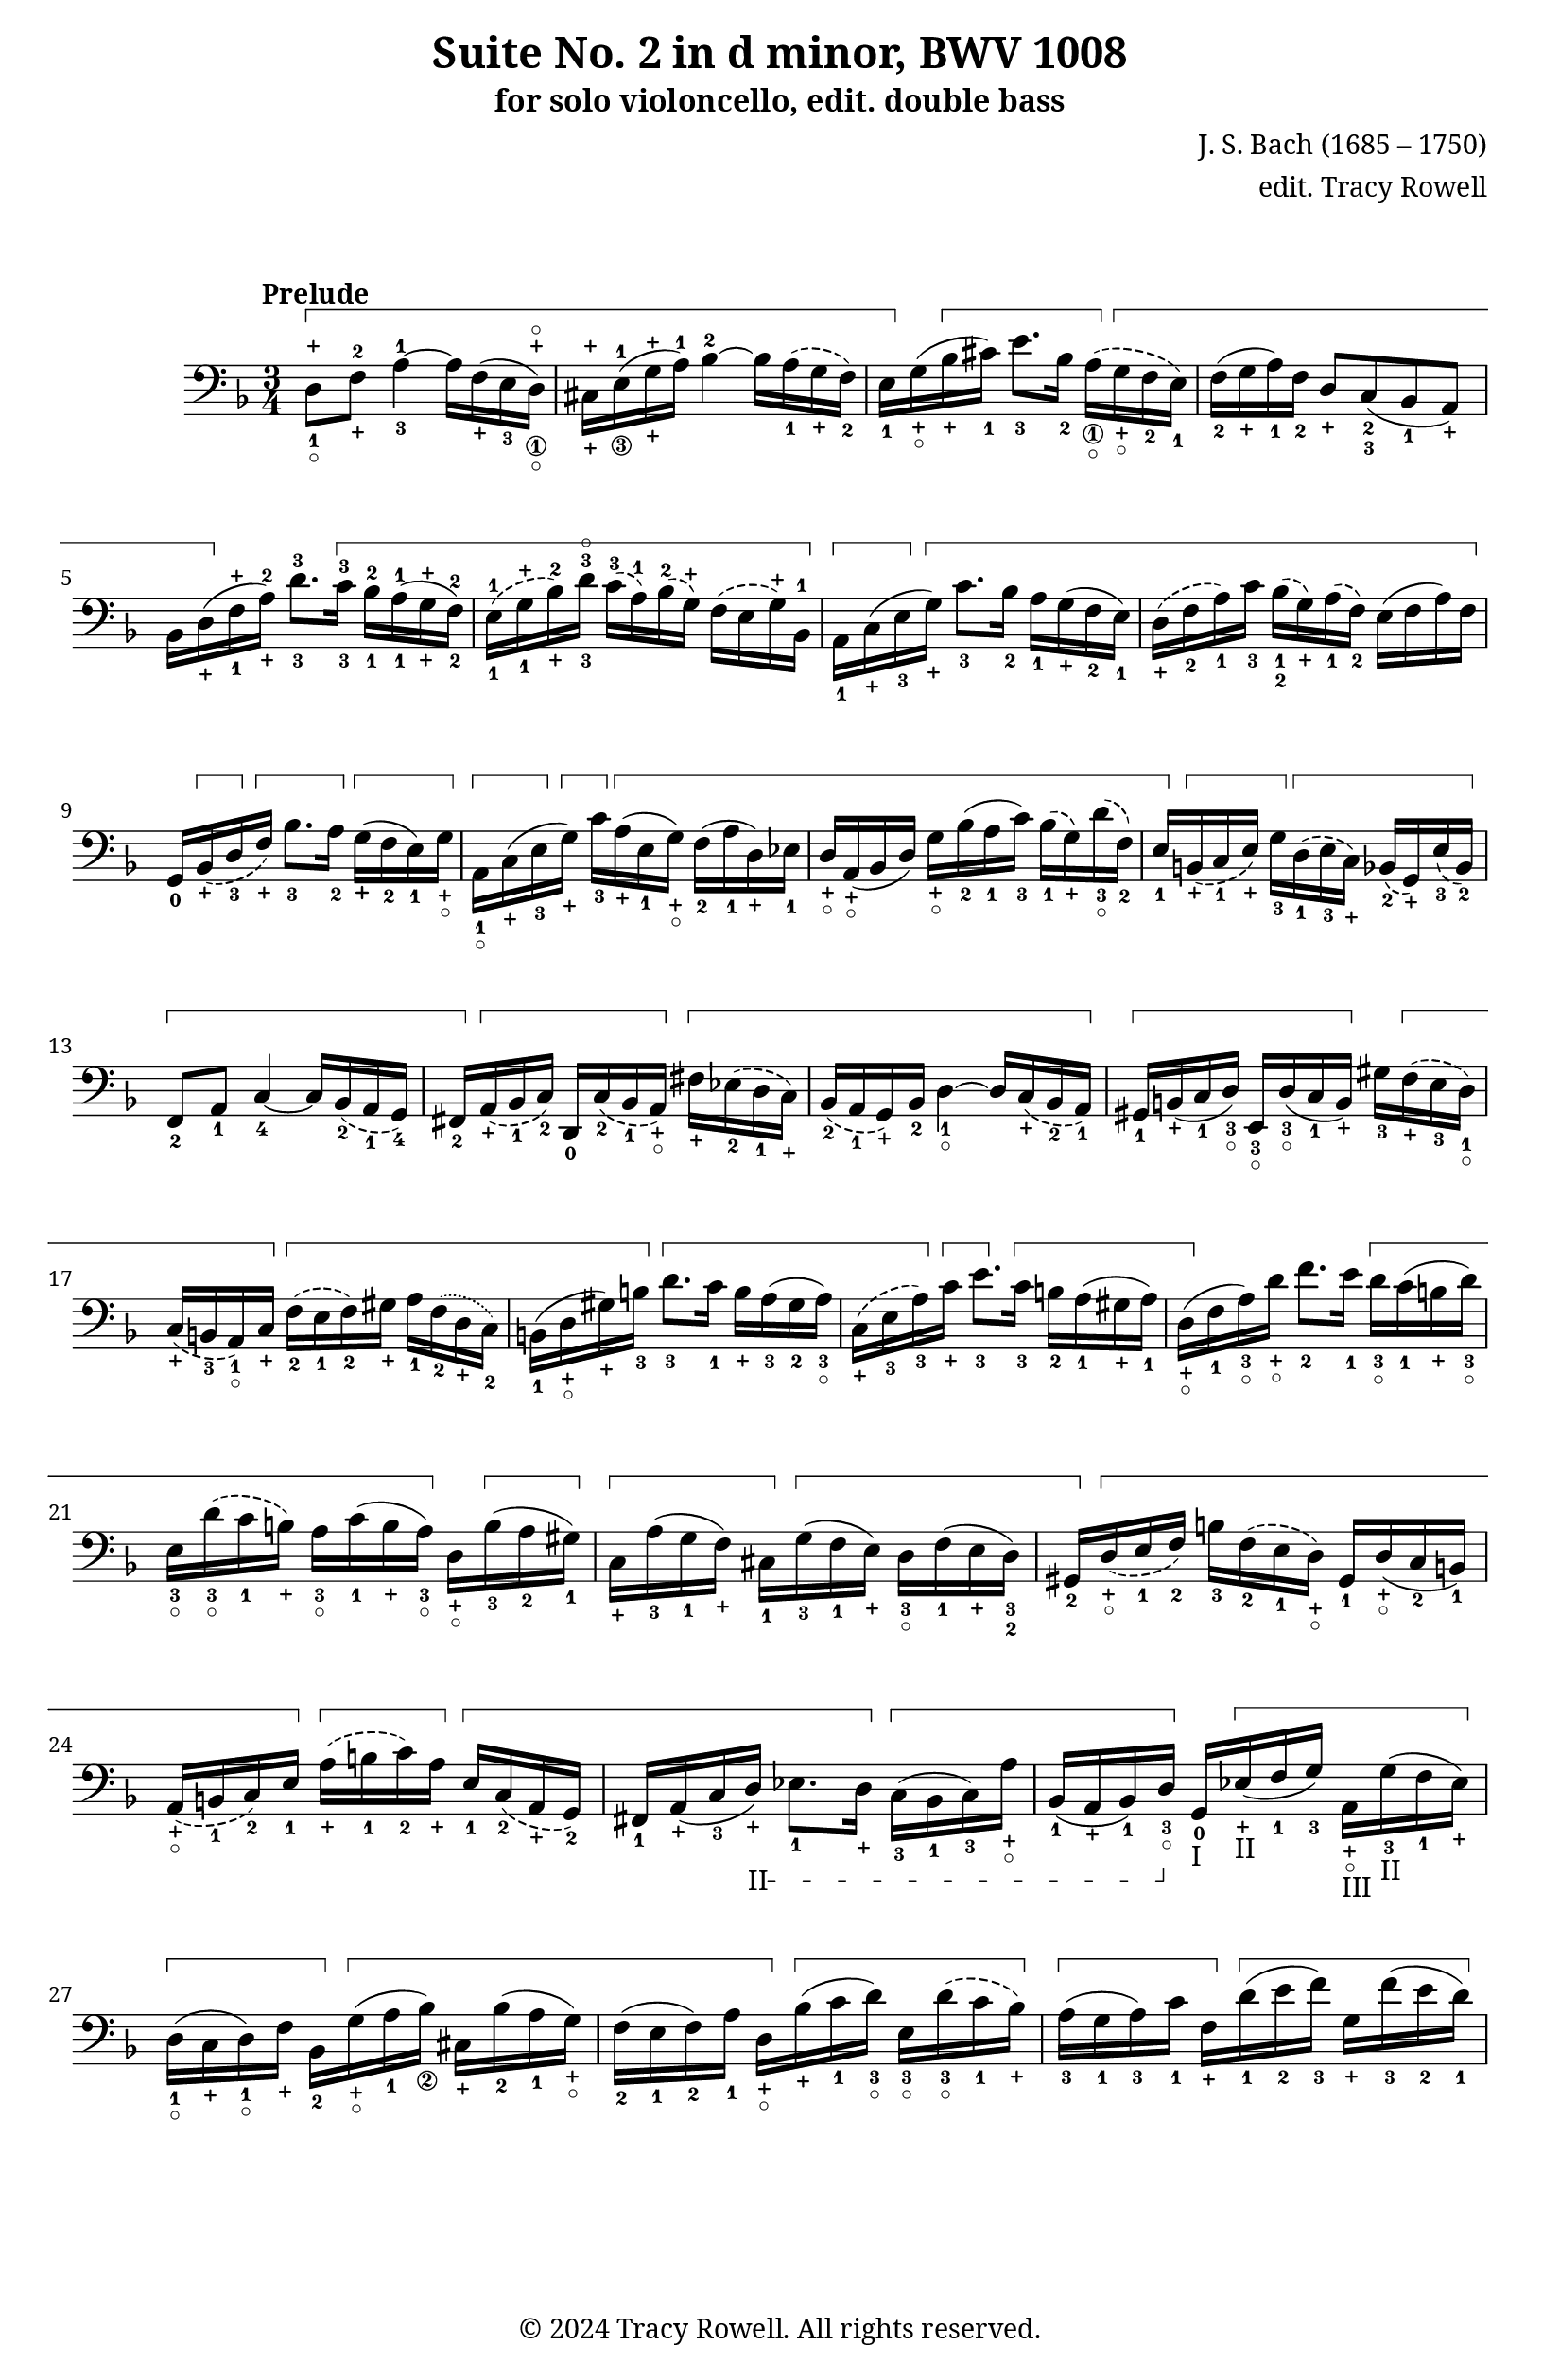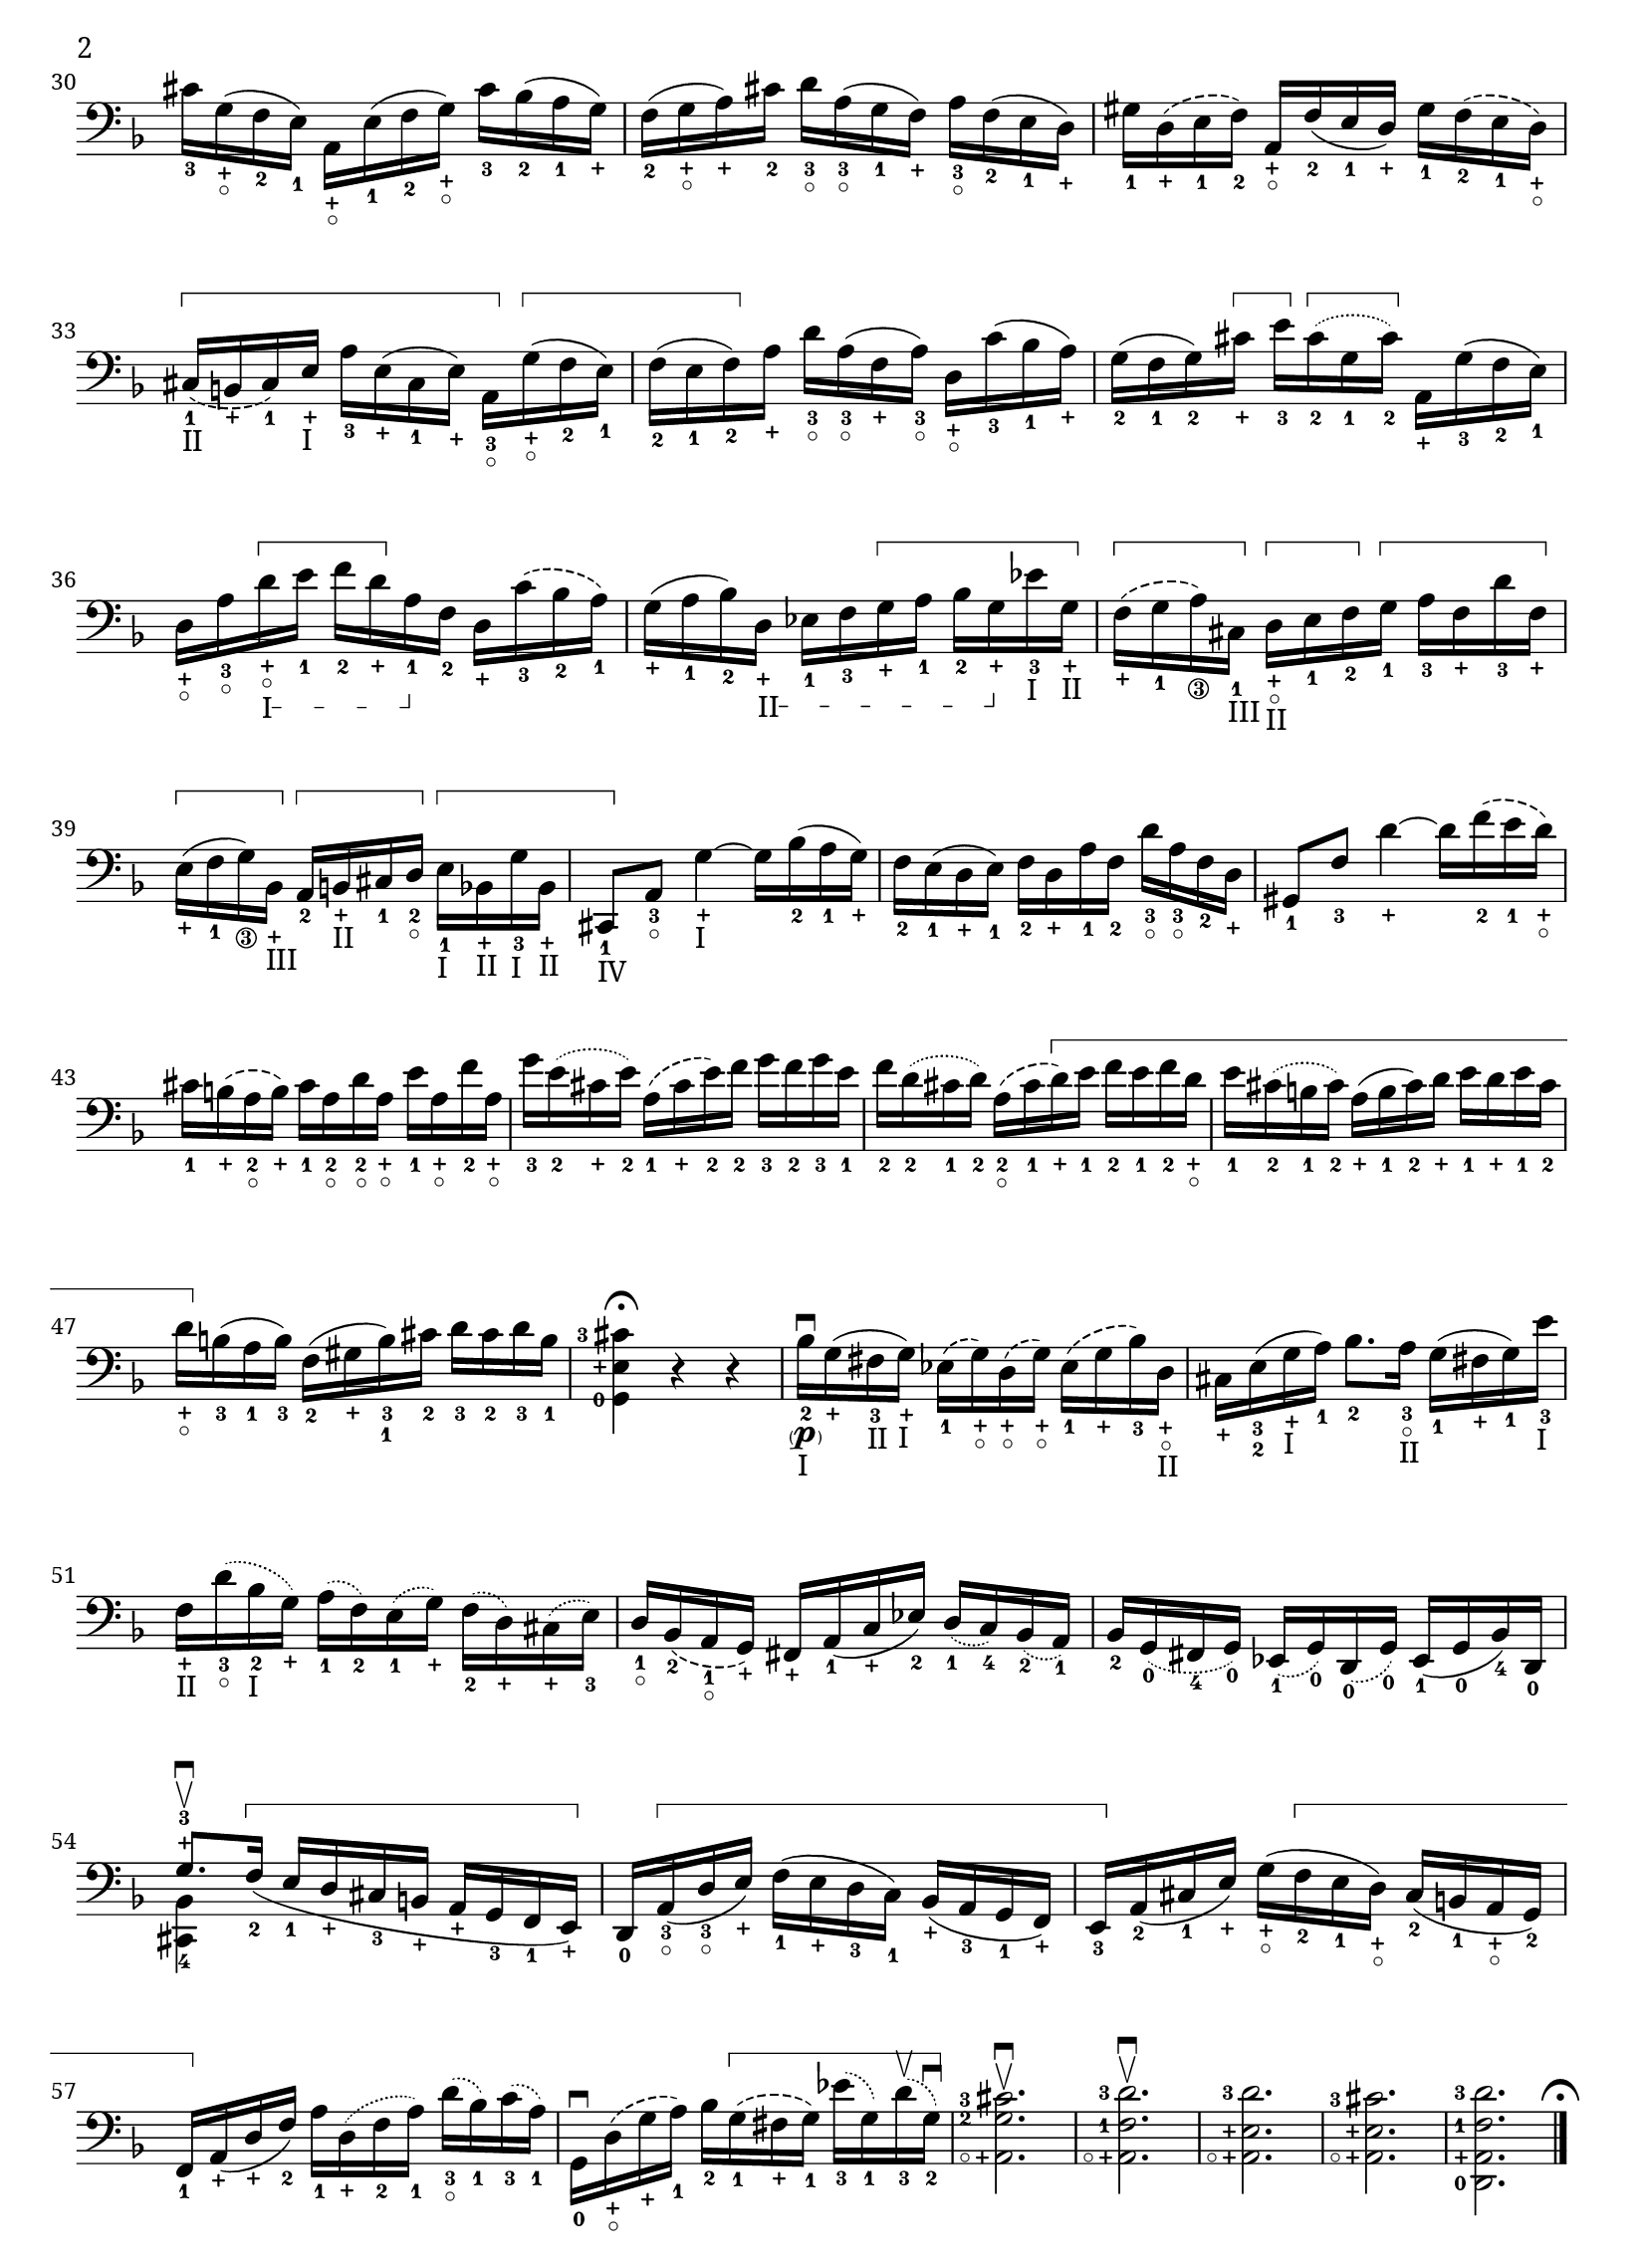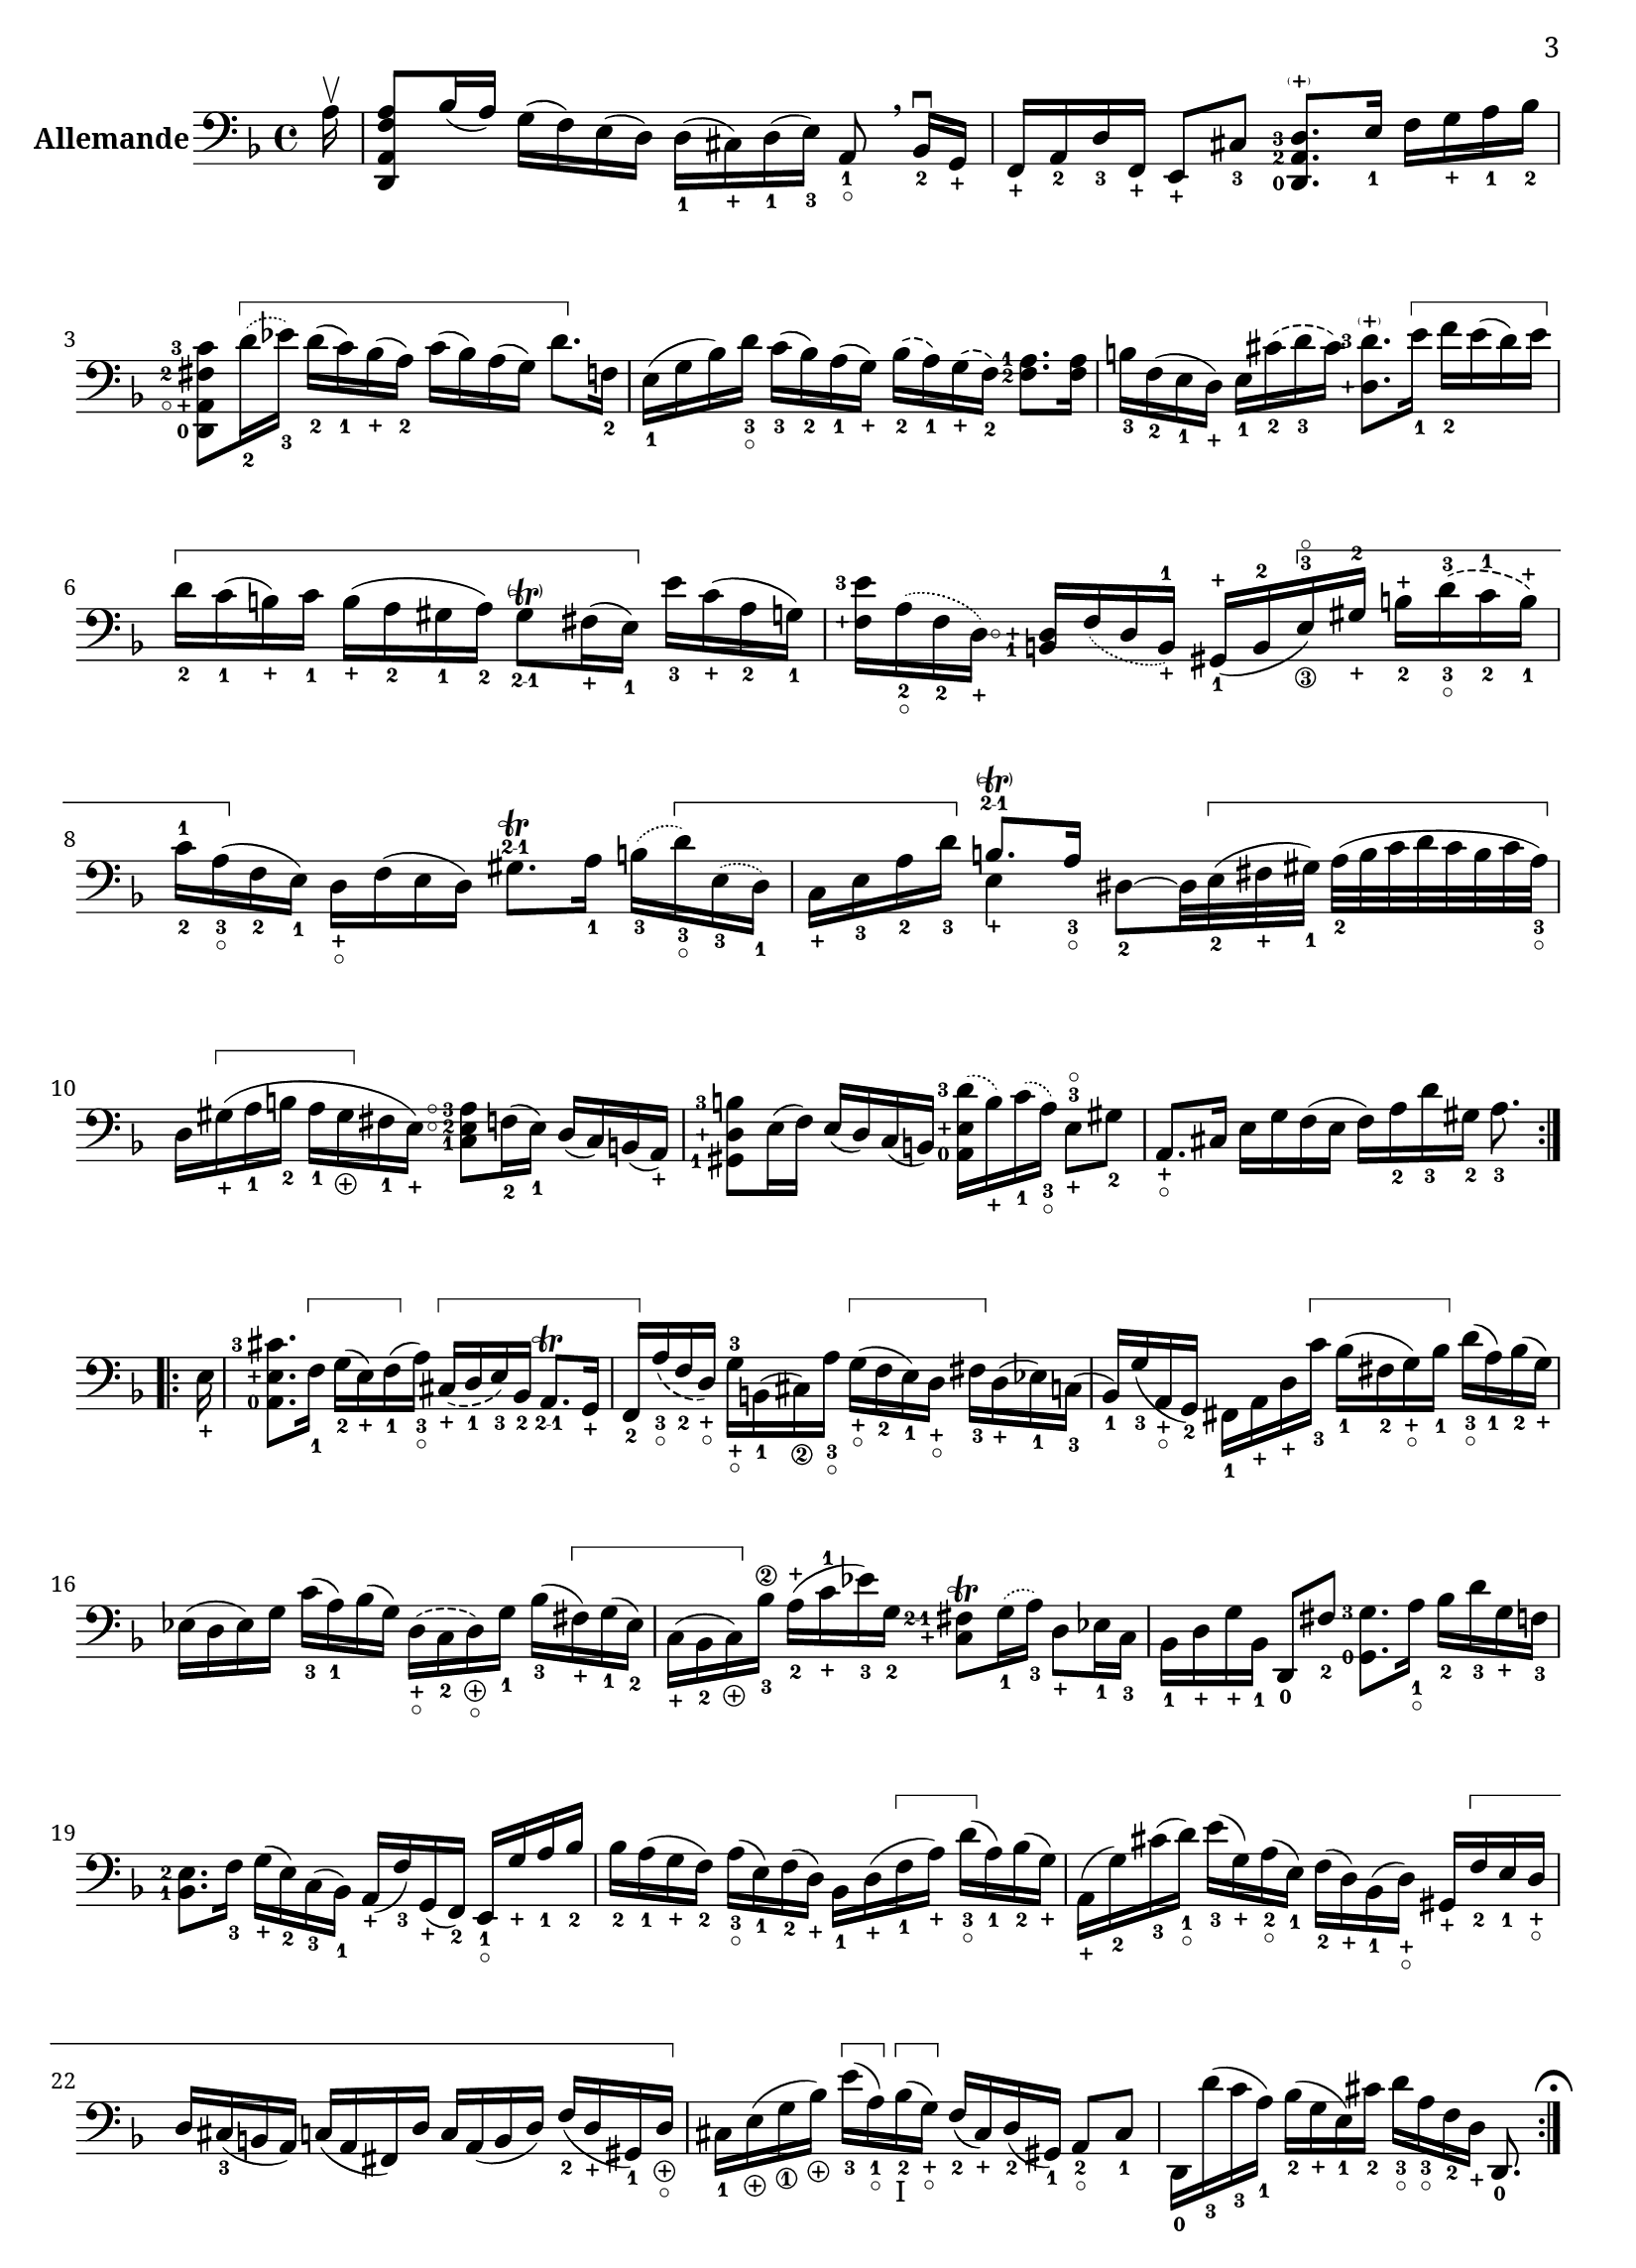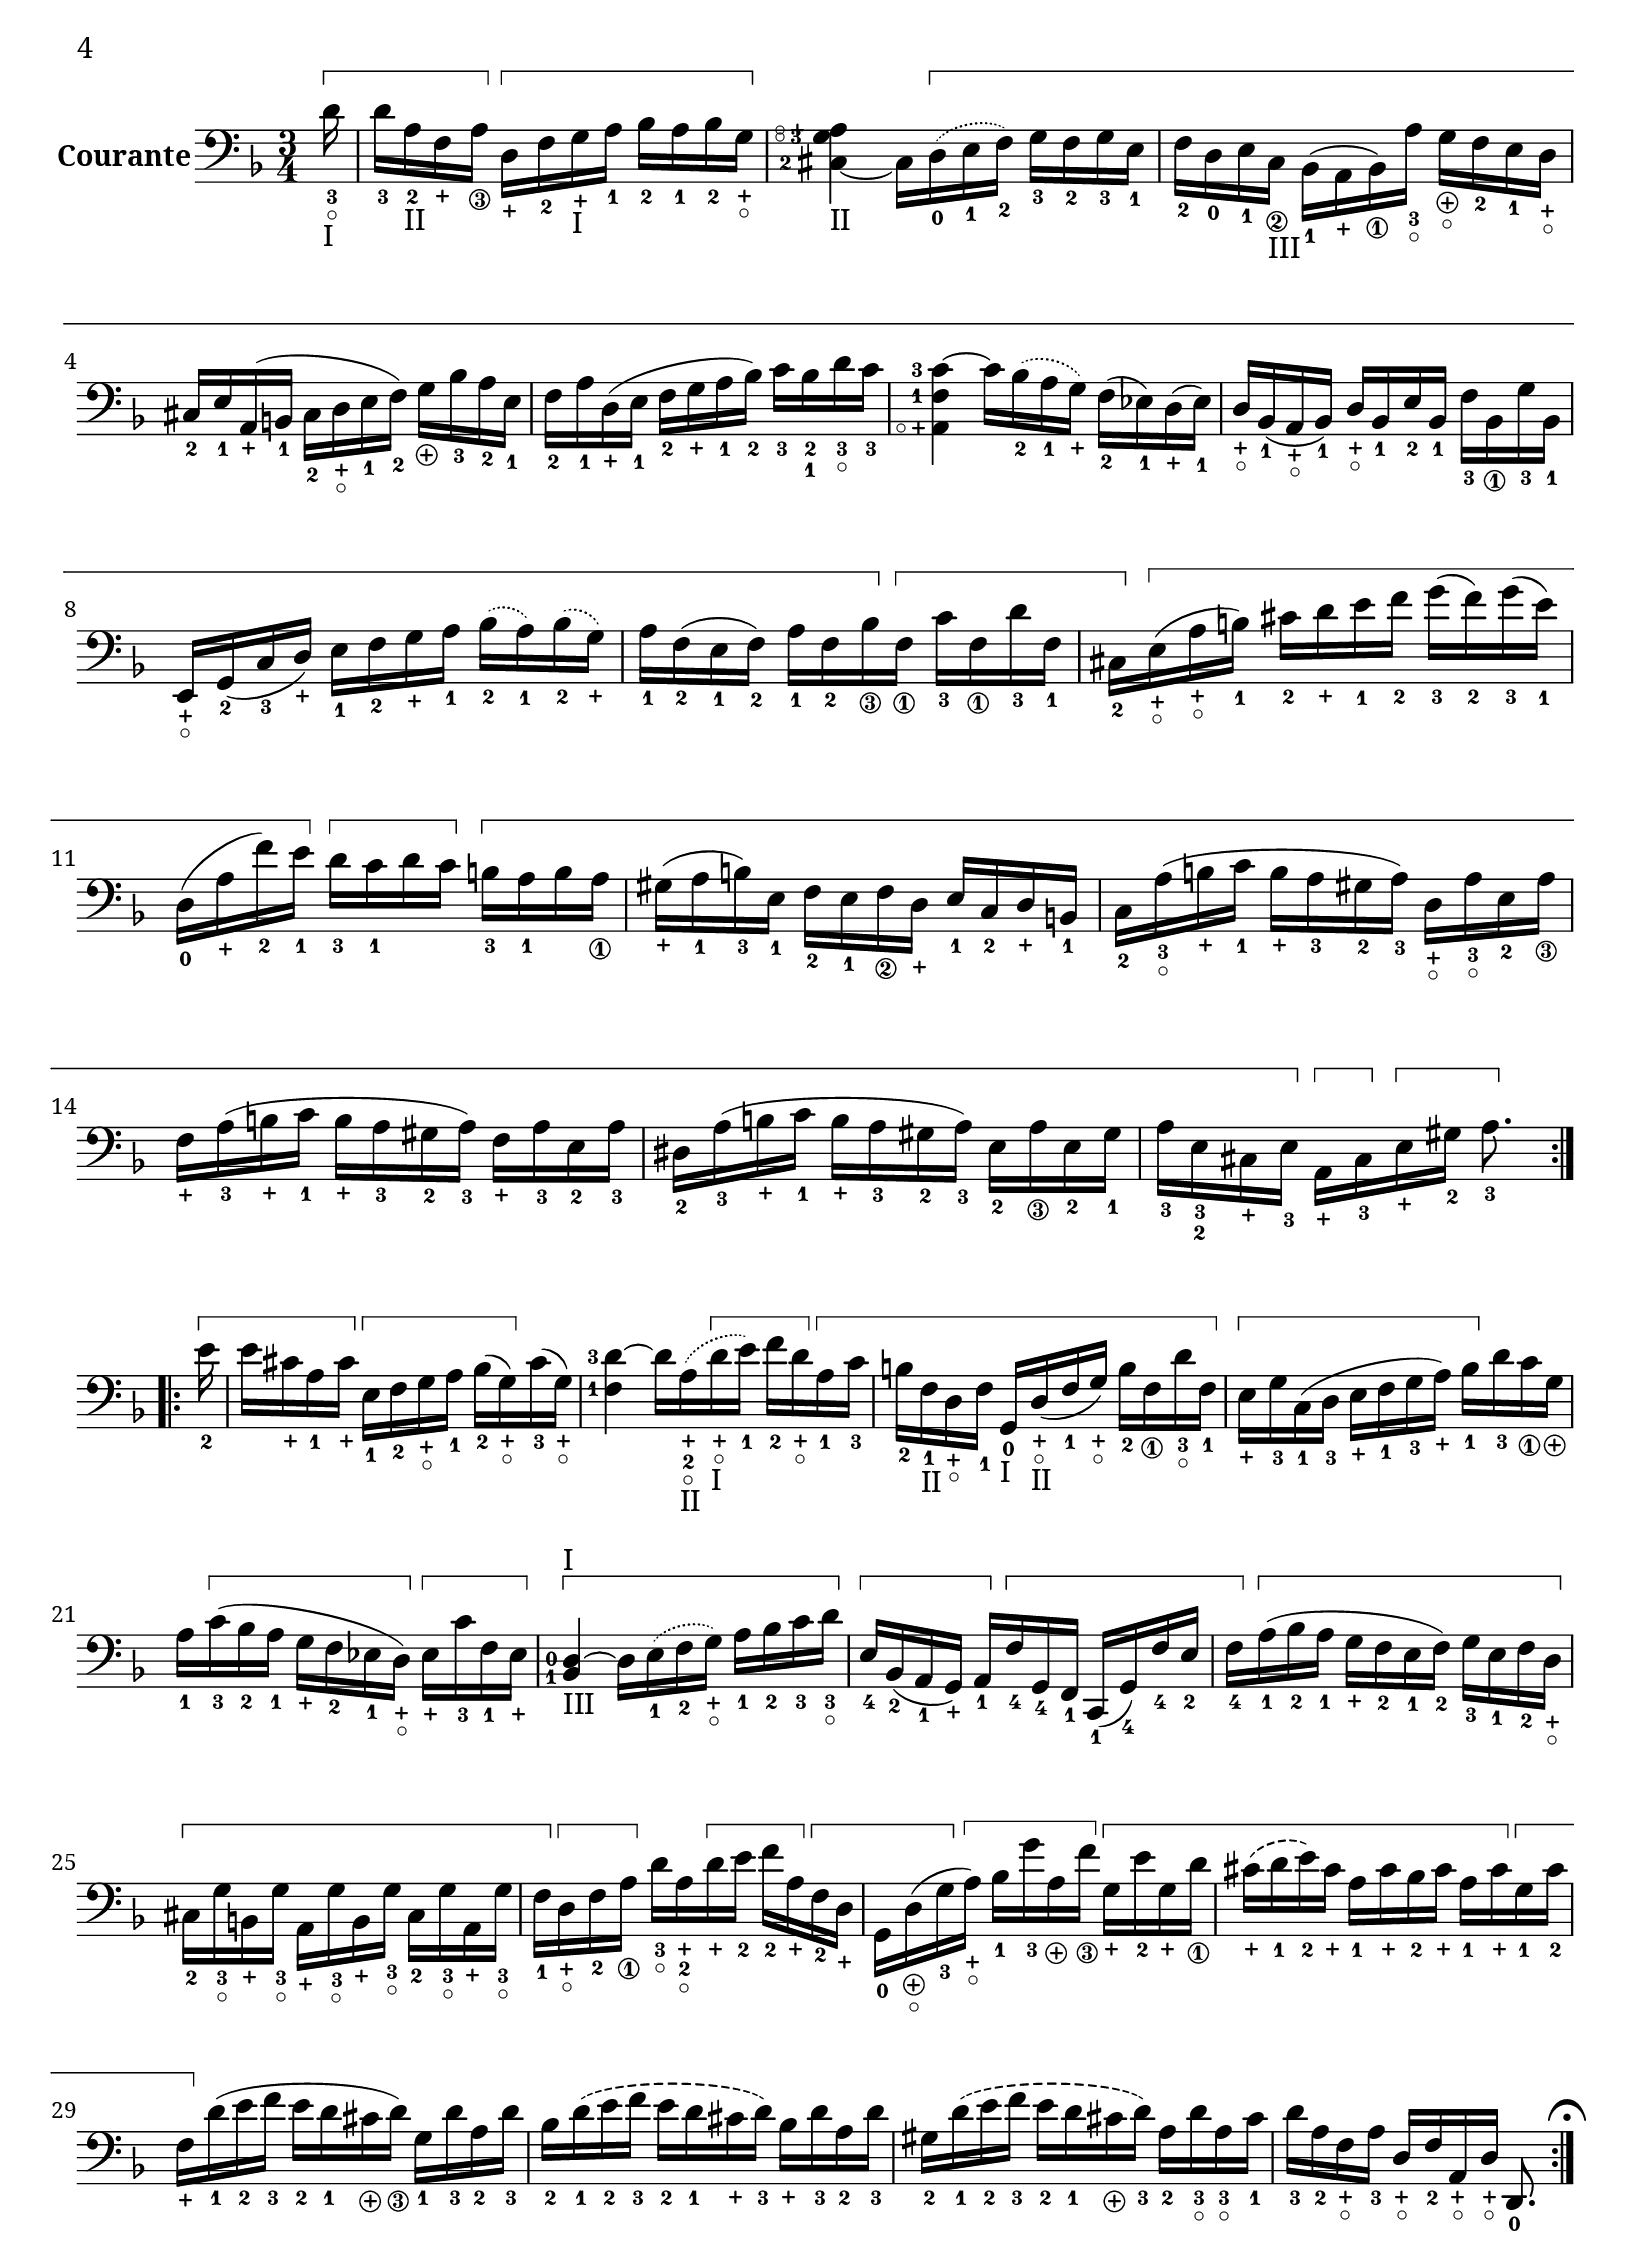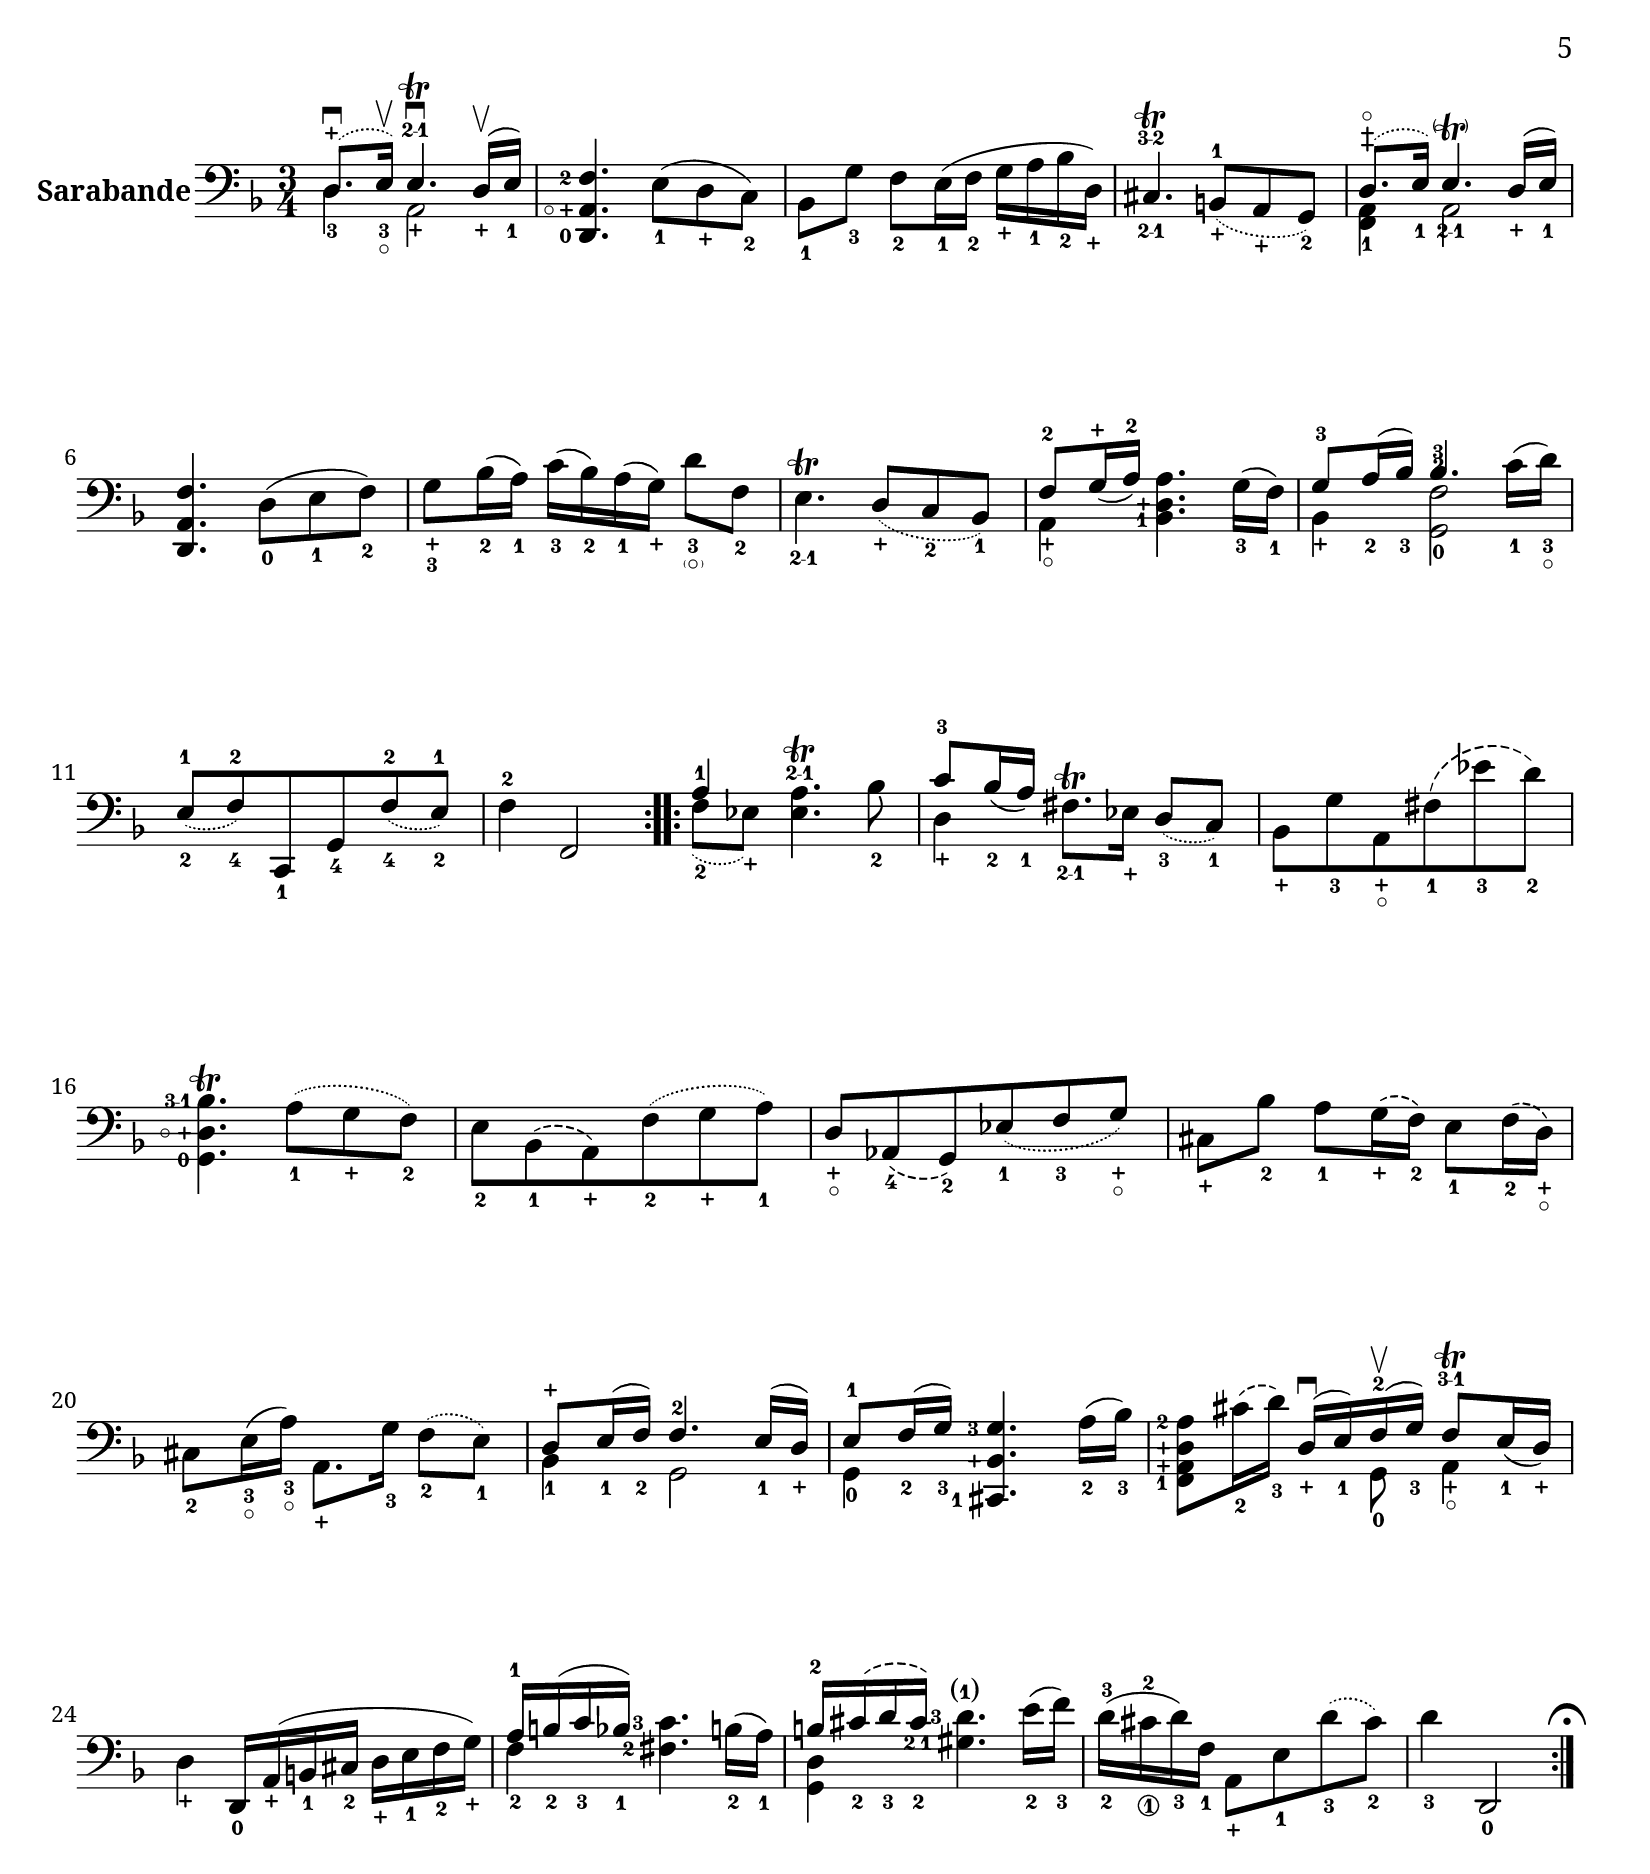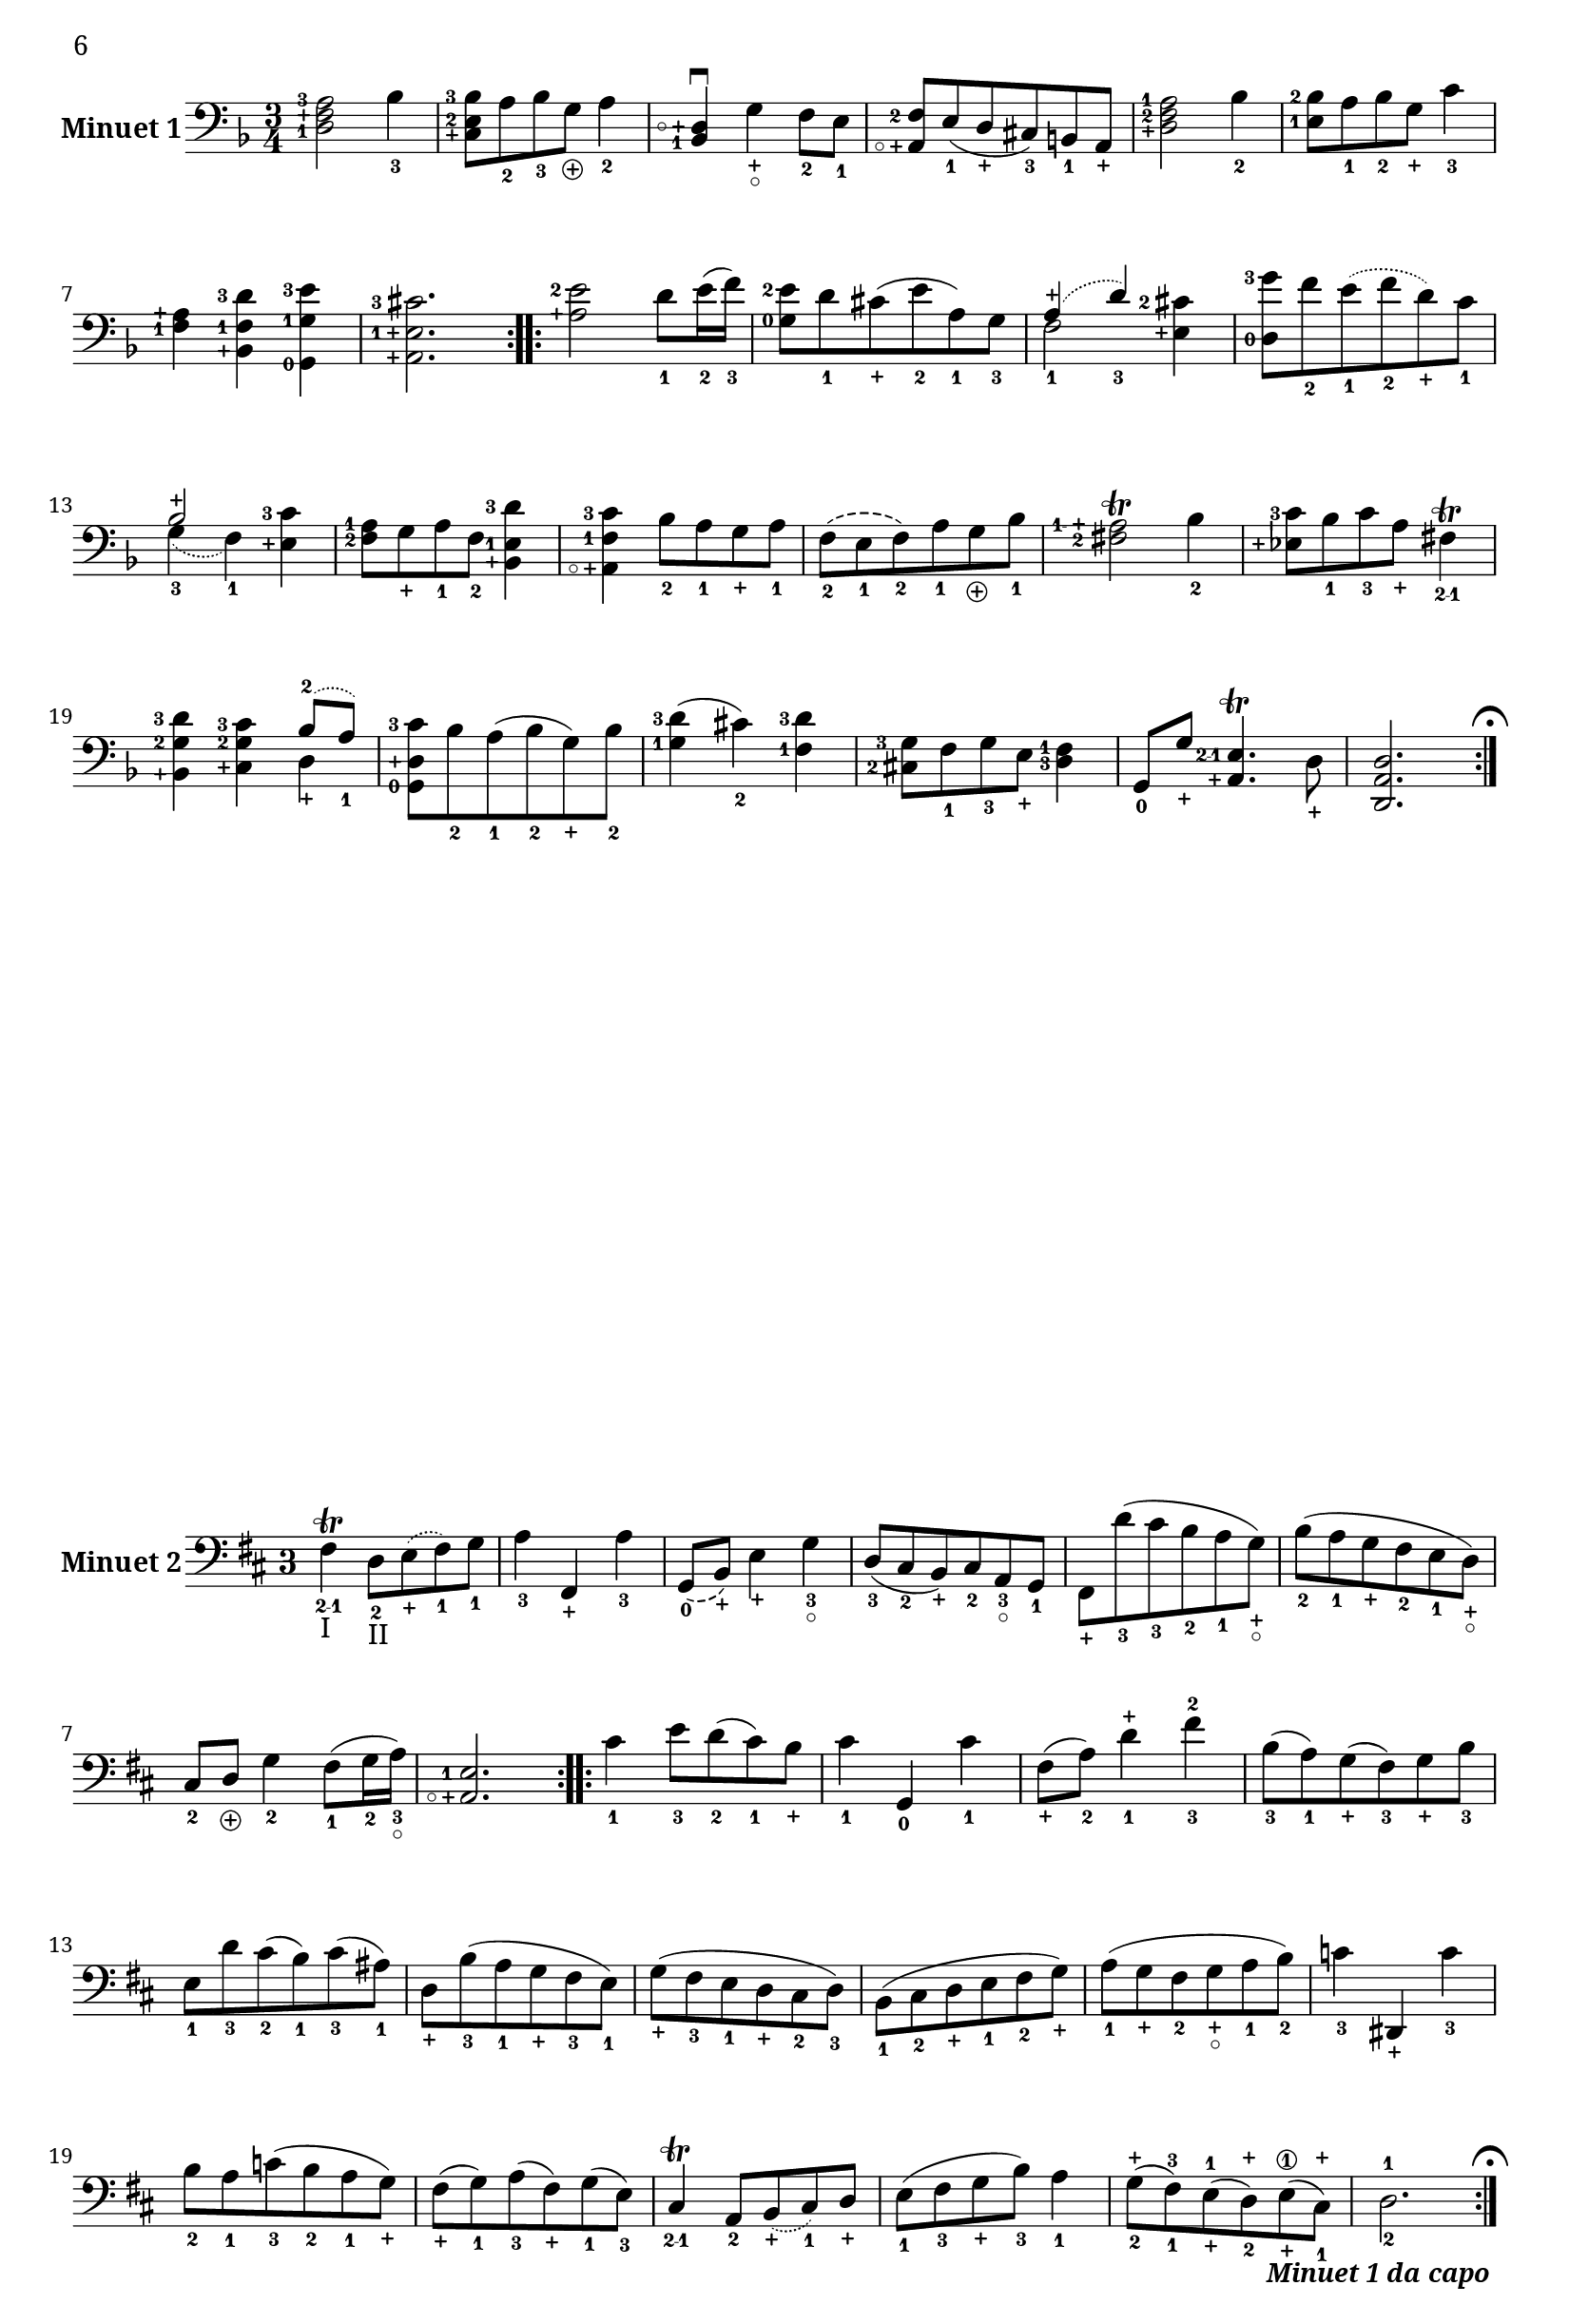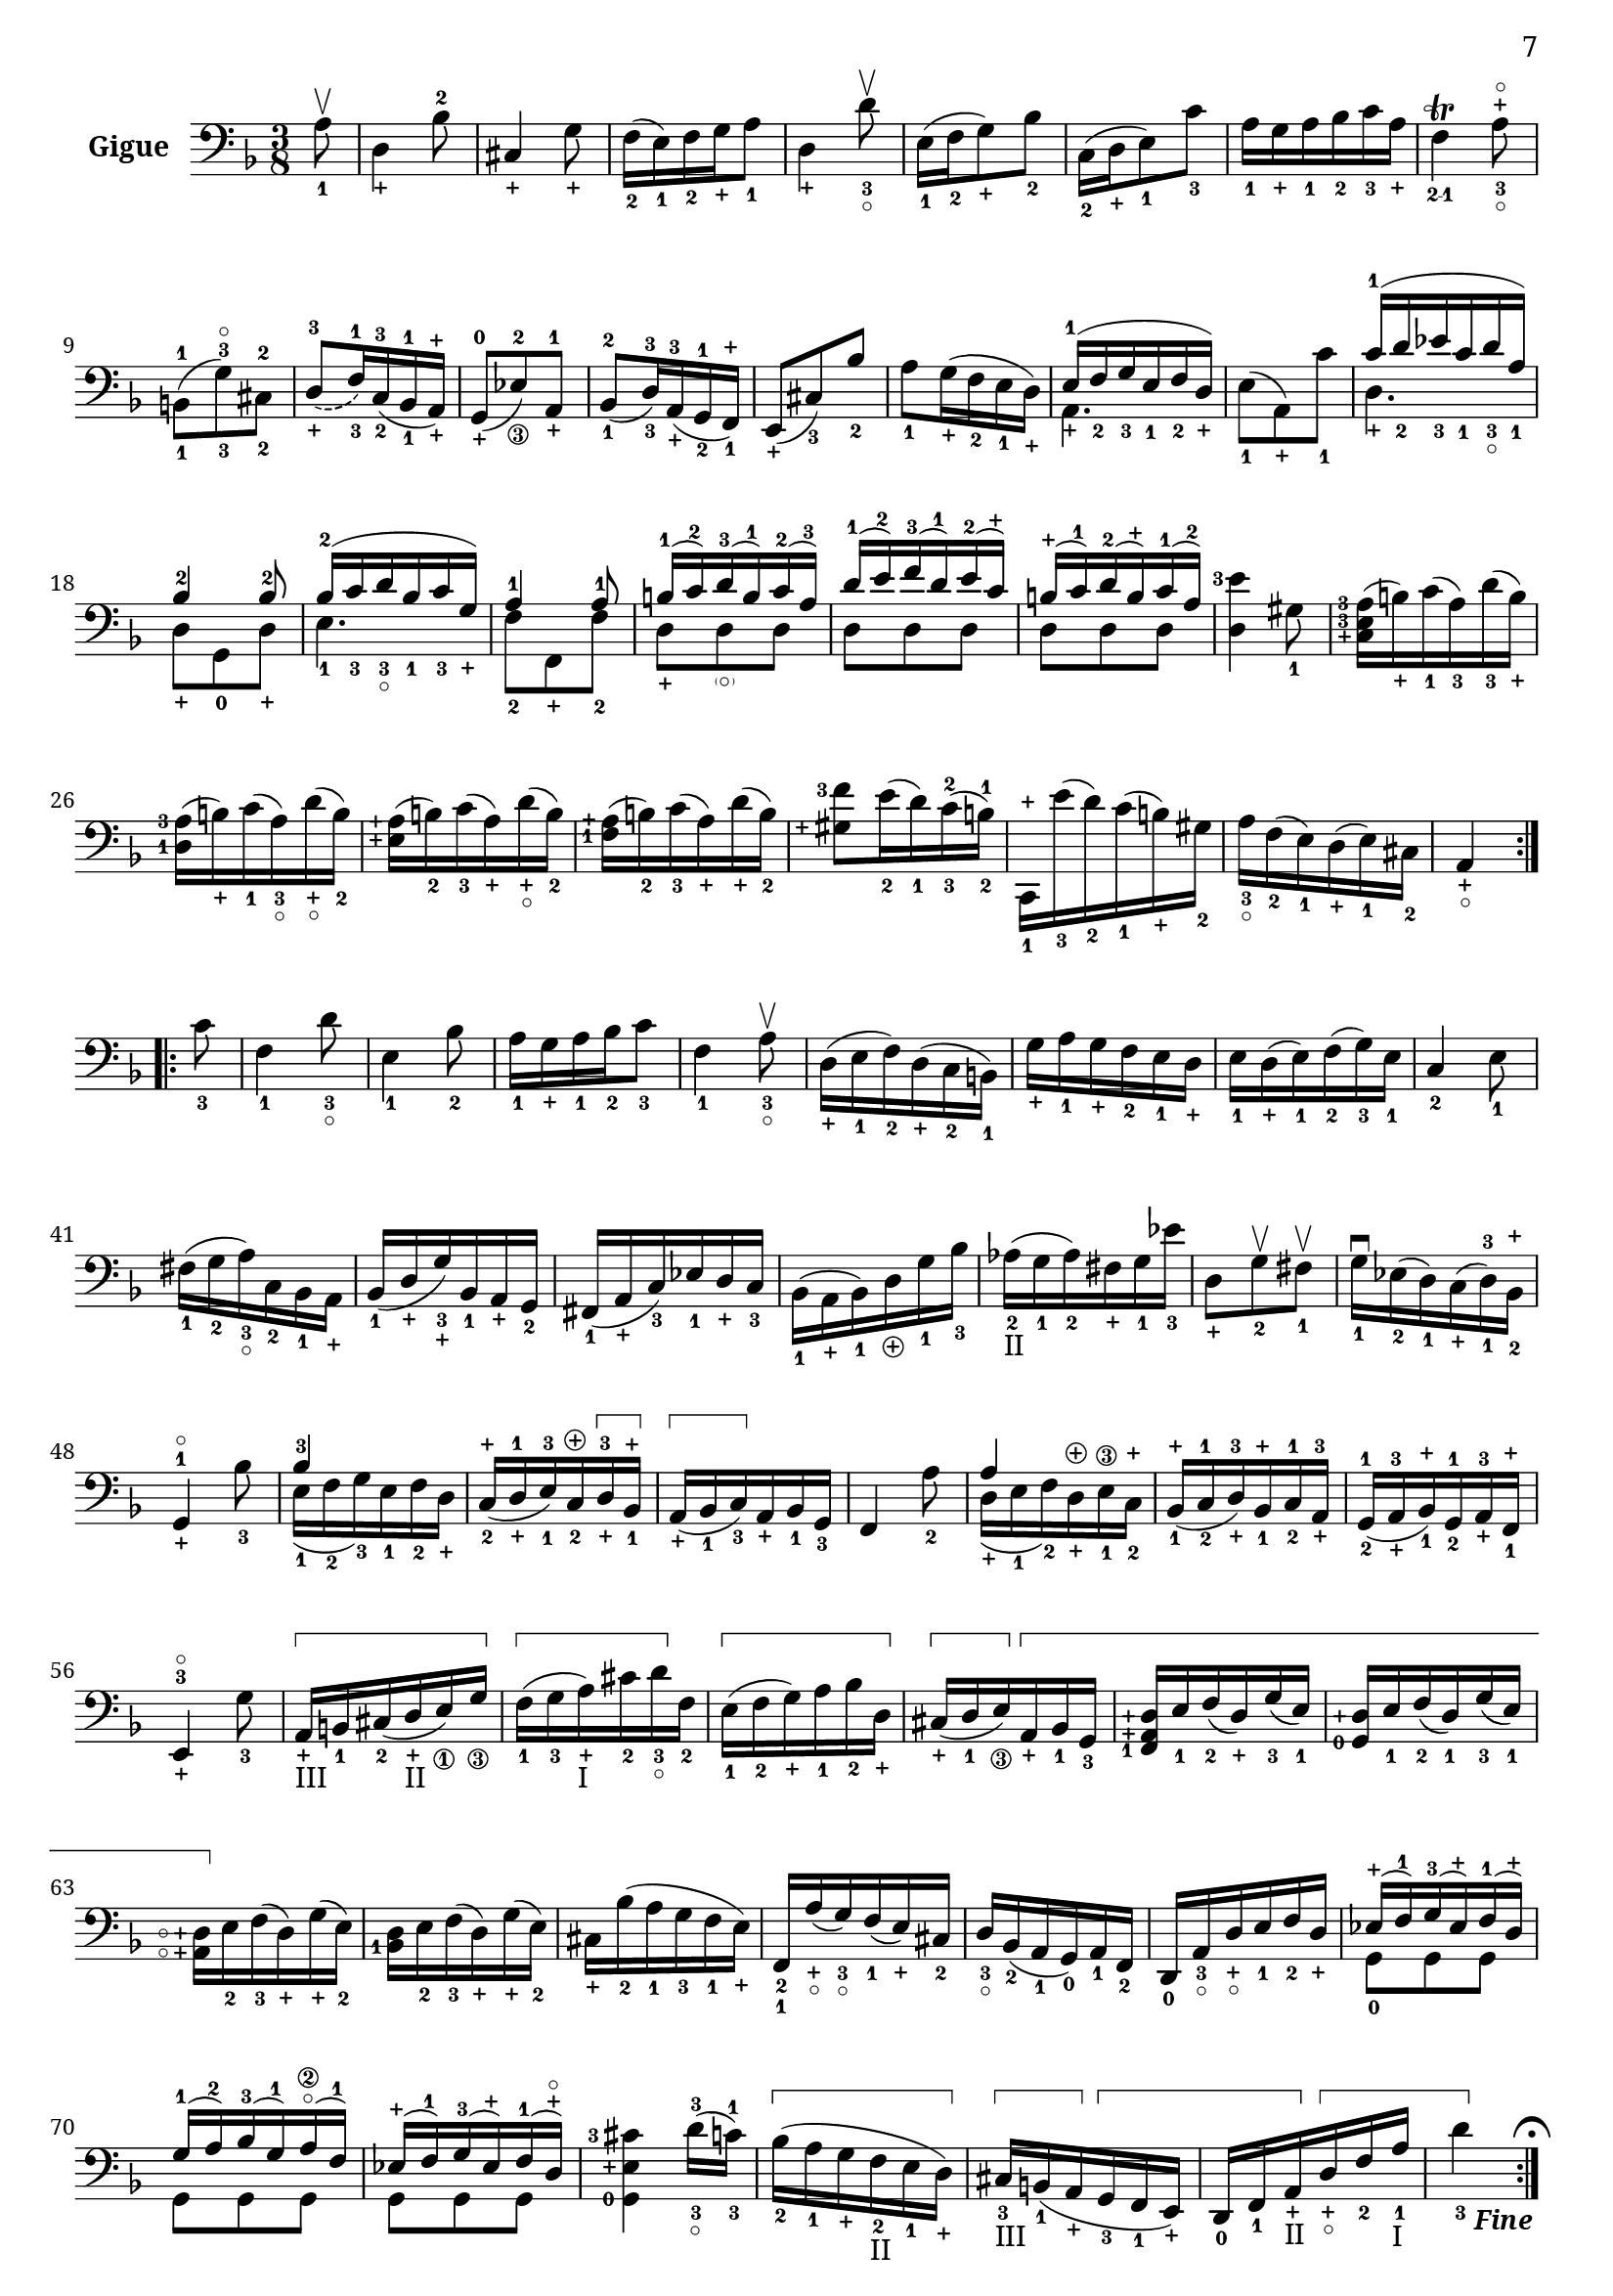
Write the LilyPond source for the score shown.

\version "2.24.3"
\language "english"

\pointAndClickOff

#(set-global-staff-size 25)

thumb = \finger\markup\fontsize #5 \musicglyph "plus"
thumbcirc = \finger\markup\fontsize #5 \circle \musicglyph "plus"
flageolet = \finger\markup\fontsize #4 \musicglyph "scripts.flageolet"
slurDotted = \slurDashPattern 0.25 0.35
slurDashed = \slurDashPattern 0.6 0.85

\header {
  title = "Suite No. 2 in d minor, BWV 1008"
  subtitle = "for solo violoncello, edit. double bass"
  composer = "J. S. Bach (1685 – 1750)"
  arranger = "edit. Tracy Rowell"
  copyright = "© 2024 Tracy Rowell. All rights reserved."
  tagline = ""
}

\paper {
  #(set-paper-size "11x17")
  system-system-spacing = #'(
    (basic-distance . 15)
    (minimum-distance . 10)
    (stretchability . 5)
    (padding . 5))


  #(define fonts
      (make-pango-font-tree "Noto Serif"
                            "Noto Sans"
                            "Noto Sans Mono"
                            (/ staff-height pt 20)))
}

\layout {
  \context {
    \Voice
    \consists Horizontal_bracket_engraver
    \override HorizontalBracket.direction = #UP
    \override HorizontalBracket.bracket-flare = #'(0 . 0)
    \override HorizontalBracket.staff-padding = 4.5
  }
}

\version "2.24.3"
\language "english"

\score {
  \relative c {
    \tempo \markup "Prelude"
    \clef bass
    \key d \minor
    \time 3/4

    d8^\thumb_1_\flageolet\startGroup 
    f^2_\thumb a4~^1_3 16 f(_\thumb e_3 
    d)^\thumb^\flageolet_\1_\flageolet |
    
    cs^\thumb_\thumb
    e(^1_\3 g^\thumb_\thumb
    a)^1 bf4~^2 16 \slurDashed a(_1 g_\thumb f)_2 |
    
    e\stopGroup_1 \slurSolid g(_\thumb_\flageolet bf_\thumb \startGroup cs)_1 
    e8._3 bf16_2 \slurDashed a(_\1_\flageolet\stopGroup 
    g_\thumb_\flageolet\startGroup f_2 e)_1 |
    
    \slurSolid f(_2 g_\thumb a)_1 f_2 d8_\thumb c(_2_3 bf_1 a)_\thumb |
    
    bf16 d(_\thumb\stopGroup f^\thumb_1 a)^2_\thumb d8.^3_3 c16^3_3\startGroup
    bf^2_1 a(^1_1 g^\thumb_\markup \musicglyph "plus" f)^2_2 |               %5
    
    \slurDashed e(^1_1 g^\thumb_1 bf)^2_\thumb d^3^\flageolet_3 c(^3 a)^1 
    bf(^2 g)^\thumb f( e g)^\thumb bf,^1\stopGroup |
    
    a_1\startGroup \slurSolid c(_\thumb e_3\stopGroup g)_\thumb\startGroup 
    c8._3 bf16_2 a_1 g(_\thumb f_2 e)_1 |
    
    \slurDashed d(_\thumb f_2 a)_1 c_3 bf(_1_2 g)_\thumb a(_1 f)_2 \slurSolid 
    e( f a) f\stopGroup |
    
    g,_0 \slurDashed bf(_\thumb\startGroup d_3\stopGroup f)_\thumb\startGroup 
    bf8._3 a16_2\stopGroup \slurSolid g(_+\startGroup f_2 e)_1 
    g_\thumb_\flageolet\stopGroup |
    
    a,_1_\flageolet\startGroup c(_\thumb e\stopGroup_3 g)\startGroup_\thumb 
    c\stopGroup_3 a(_\thumb\startGroup e_1 g)_\thumb_\flageolet f(_2 a_1 
    d,)_\thumb ef_1 |                                                       %10
    
    d_\thumb_\flageolet a(_\thumb_\flageolet bf d) g_\thumb_\flageolet bf(_2 
    a_1 c)_3 \slurDashed bf(_1 g)_\thumb d'(_3_\flageolet f,)_2 |
    
    e_1\stopGroup b(_\thumb\startGroup c_1 e)_\thumb g_3\stopGroup 
    d(_1\startGroup e_3 c)_\thumb bf(_2 g)_\thumb e'(_3 bf)_2\stopGroup |
    
    f8_2\startGroup a_1 c4~_4 16 bf(_2 a_1 g)_4 |
    
    fs_2\stopGroup a(_\thumb\startGroup bf_1 c)_2 d,_0 c'(_2 bf_1 
    a)_\thumb_\flageolet\stopGroup fs'_\thumb\startGroup ef(_2 d_1 c)_\thumb |

    \slurDashed bf(_2 a_1 g)_\thumb bf_2 d4~_1_\flageolet 16 c(_\thumb bf_2 
    a)_1\stopGroup |                                                        %15

    \slurSolid gs_1\startGroup b(_\thumb c_1 d)_3_\flageolet e,_3_\flageolet 
    d'(_3_\flageolet c_1 b)_\thumb\stopGroup \slurDashed gs'_3 
    f(_\thumb\startGroup e_3 d)_1_\flageolet |

    c(_\thumb b_3 a)_1_\flageolet c_\thumb\stopGroup f(_2\startGroup e_1 f)_2 
    gs_\thumb a_1 \slurDotted f(_2 d_\thumb c)_2 |

    \slurSolid b(_1 d_\thumb_\flageolet gs)_\thumb b_3\stopGroup 
    d8._3\startGroup c16_1 b_\thumb a(_3 gs_2 a)_3_\flageolet |

    \slurDashed c,(_\thumb e_3 a)_3\stopGroup c_\thumb\startGroup 
    e8._3\stopGroup c16_3\startGroup b_2 \slurSolid a(_1 gs_\thumb a)_1 |

    d,(_\thumb_\flageolet\stopGroup f_1 a)_3_\flageolet d_\thumb_\flageolet 
    f8._2 e16_1 d_3_\flageolet\startGroup c(_1 b_\thumb d)_3_\flageolet |   %20

    \slurDashed e,_3_\flageolet d'(_3_\flageolet c_1 b)_\thumb a_3_\flageolet 
    \slurSolid c(_1 b_\thumb a)_3_\flageolet\stopGroup d,_\thumb_\flageolet 
    b'(_3\startGroup a_2 gs)_1\stopGroup |

    c,_\thumb\startGroup a'(_3 g_1 f)_\thumb cs_1\stopGroup g'(_3\startGroup 
    f_1 e)_\thumb d_3_\flageolet f(_1 e_\thumb d)_3_2 |

    \slurDashed gs,_2\stopGroup d'(_\thumb_\flageolet\startGroup e_1 f)_2 b_3 
    f(_2 e_1 d)_\thumb_\flageolet gs,_1 \slurSolid d'(_\thumb_\flageolet c_2 
    b)_1 |

    \slurDashed a(_\thumb_\flageolet b_1 c)_2 e_1\stopGroup 
    a(_\thumb\startGroup b_1 c)_2 a_\thumb\stopGroup e_1\startGroup c(_2 
    a_\thumb g)_2 |

    \override TextSpanner.bound-details.left.text = \markup \upright "II"
    \override TextSpanner.bound-details.right.text = 
        \markup \draw-line #'(0 . 1)
    \override TextSpanner.bound-details.left.stencil-align-dir-y = #CENTER 
    \override TextSpanner.direction = #DOWN

    \slurSolid fs_1 a(_\thumb c_3 d)_\thumb\startTextSpan ef8._1 
    d16_\thumb\stopGroup c(_3\startGroup bf_1 c)_3 a'_\thumb_\flageolet |   %25

    bf,(_1 a_\thumb bf)_1 d_3_\flageolet\stopTextSpan\stopGroup g,_0_"I" 
    ef'(_\thumb_"II"\startGroup f_1 g)_3 a,_\thumb_\flageolet_"III" g'(_3_"II" 
    f_1 ef)_\thumb\stopGroup |

    d(_1_\flageolet\startGroup c_\thumb d)_1_\flageolet f_\thumb 
    bf,_2\stopGroup g'(_\thumb_\flageolet\startGroup a_1 bf)_\2 cs,_\thumb 
    bf'(_2 a_1 g)_\thumb_\flageolet |

    f(_2 e_1 f)_2 a_1 d,_\thumb_\flageolet\stopGroup bf'(_\thumb\startGroup 
    c_1 d)_3_\flageolet e,_3_\flageolet \slurDashed d'(_3_\flageolet c_1 
    bf)_\thumb\stopGroup |

    \slurSolid a(_3\startGroup g_1 a)_3 c_1 f,_\thumb\stopGroup 
    d'(_1\startGroup e_2 f)_3 g,_\thumb f'(_3 e_2 d)_1\stopGroup |

    cs_3 g(_\thumb_\flageolet f_2 e)_1 a,_\thumb_\flageolet e'(_1 f_2 
    g)_\thumb_\flageolet cs_3 bf(_2 a_1 g)_\thumb |                         %30

    f(_2 g_\thumb_\flageolet a)_\thumb cs_2 d_3_\flageolet a(_3_\flageolet g_1 
    f)_\thumb a_3_\flageolet f(_2 e_1 d)_\thumb |

    \slurDashed gs_1 d(_\thumb e_1 f)_2 a,_\thumb_\flageolet \slurSolid f'(_2 
    e_1 d)_\thumb gs_1 \slurDashed f(_2 e_1 d)_\thumb_\flageolet |

    cs(_1_"II"\startGroup b_\thumb cs)_1 e_\thumb_"I" a_3 \slurSolid e(_\thumb 
    cs_1 e)_\thumb a,_3_\flageolet\stopGroup g'(_\thumb_\flageolet\startGroup 
    f_2 e)_1 |

    f(_2 e_1 f)_2\stopGroup a_\thumb d_3_\flageolet a(_3_\flageolet f_\thumb 
    a)_3_\flageolet d,_\thumb_\flageolet c'(_3 bf_1 a)_\thumb |

    g(_2 f_1 g)_2 cs_\thumb\startGroup e_3\stopGroup \slurDotted 
    cs(_2\startGroup g_1 cs)_2\stopGroup a,_\thumb \slurSolid g'(_3 f_2 
    e)_1 |                                                                  %35

    \override TextSpanner.bound-details.left.text = \markup \upright "I"

    d_\thumb_\flageolet a'_3_\flageolet 
    d_\thumb_\flageolet\startGroup\startTextSpan e_1 f_2 d_\thumb\stopGroup 
    a_1\stopTextSpan f_2 d_\thumb \slurDashed c'(_3 bf_2 a)_1 |

    \override TextSpanner.bound-details.left.text = \markup \upright "II"

    \slurSolid g(_\thumb a_1 bf)_2 d,_\thumb\startTextSpan ef_1 f_3 
    g_\thumb\startGroup a_1 bf_2 g_\thumb\stopTextSpan ef'_3_"I" 
    g,_\thumb_"II"\stopGroup |

    \slurDashed f(_\thumb\startGroup g_1 a)_\3 cs,_1_"III"\stopGroup 
    d_\thumb_\flageolet_"II"\startGroup e_1 f_2\stopGroup g_1\startGroup a_3 
    f_\thumb d'_3 f,_\thumb\stopGroup |

    \slurSolid e(_\thumb\startGroup f_1 g)_\3 bf,_\thumb_"III"\stopGroup 
    a_2\startGroup b_\thumb_"II" cs_1 d_2_\flageolet\stopGroup 
    e_1_"I"\startGroup bf_\thumb_"II" g'_3_"I" bf,_\thumb_"II" |

    cs,8_1_"IV"\stopGroup a'_3_\flageolet g'4~_\thumb_"I" 16 bf(_2 a_1 
    g)_\thumb |                                                             %40

    f_2 e(_1 d_\thumb e)_1 f_2 d_\thumb a'_1 f_2 d'_3_\flageolet a_3_\flageolet 
    f_2 d_\thumb |

    gs,8_1 f'_3 d'4~_\thumb 16 \slurDashed f(_2 e_1 d)_\thumb_\flageolet |

    cs_1 b(_\thumb a_2_\flageolet b)_\thumb cs_1 a_2_\flageolet d_2_\flageolet 
    a_\thumb_\flageolet e'_1 a,_\thumb_\flageolet f'_2 a,_\thumb_\flageolet |

    g'_3 \slurDotted e(_2 cs_\thumb e)_2 \slurDashed a,(_1 cs_\thumb e)_2 f_2 
    g_3 f_2 g_3 e_1 |

    \slurDotted f_2 d(_2 cs_1 d)_2 \slurDashed a(_2_\flageolet cs_1 
    d)_\thumb\startGroup e_1 f_2 e_1 f_2 d_\thumb_\flageolet |              %45

    \slurDotted e_1 cs(_2 b_1 cs)_2 \slurSolid a(_\thumb b_1 cs)_2 d_\thumb e_1
    d_\thumb e_1 cs_2 |

    d_\thumb_\flageolet\stopGroup b(_3 a_1 b)_3 f(_2 gs_\thumb b)_3_1 cs_2 d_3 
    cs_2 d_3 b_1 |

    \set fingeringOrientations = #'(left)

    <g,-0 e'-\thumb cs'-3>4\fermata r r |

    bf'16_2_"I"\downbow \parenthesize \p g(_\thumb fs_3_"II" g)_\thumb_"I" 
    \slurDashed ef(_1 g)_\thumb_\flageolet d(_\thumb_\flageolet 
    g)_\thumb_\flageolet ef(_1 g_\thumb bf)_3 d,_\thumb_\flageolet_"II" |

    \slurSolid cs_\thumb e(_3_2 g_\thumb_"I" a)_1 bf8._2 a16_3_\flageolet_"II" 
    g(_1 fs_\thumb g)_1 e'_3_"I" |                                          %50

    \slurDotted f,_\thumb_"II" d'(_3_\flageolet bf_2_"I" g)_\thumb a(_1 f)_2 
    e(_1 g)_\thumb f(_2 d)_\thumb cs(_\thumb e)_3 |

    \slurDashed d_1_\flageolet bf(_2 a_1_\flageolet g)_\thumb fs_\thumb 
    \slurSolid a(_1 c_\thumb ef)_2 \slurDotted d(_1 c)_4 bf(_2 a)_1 |

    bf_2 g(_0 fs_4 g)_0 ef(_1 g)_0 d(_0 g)_0 \slurSolid ef(_1 g_0 bf)_4 d,_0 |

    <<
      {\voiceOne g'8.-3\upbow\downbow \slurDown f16(_2\startGroup }
      \new Voice { \voiceTwo 
          <cs,-4 bf'-\thumb>4
      }
    >> \oneVoice 
    e'16_1 d_\thumb cs_3 b_\thumb a_\thumb g_3 f_1 e)_\thumb\stopGroup |

    \slurSolid d16_0 a'(_3_\flageolet\startGroup d_3_\flageolet e)_\thumb f(_1 
    e_\thumb d_3 c)_1 bf(_\thumb a_3 g_1 f)_\thumb |                        %55

    e_3\stopGroup a(_2 cs_1 e)_\thumb g(_\thumb_\flageolet f_2\startGroup e_1 
    d)_\thumb_\flageolet cs(_2 b_1 a_\thumb_\flageolet g)_2 |

    f_1\stopGroup a(_\thumb d_\thumb f)_2 \slurDotted a_1 d,(_\thumb f_2 a)_1 
    d(_3_\flageolet bf)_1 c(_3 a)_1 |

    \slurDashed g,_0\downbow d'(_\thumb_\flageolet g_\thumb a)_1 bf_2 
    g(_1\startGroup fs_\thumb g)_1 \slurDotted ef'(_3 g,)_1 d'(_3\upbow 
    g,)_2\downbow\stopGroup |

    <a,-\thumb-\flageolet g'-2 cs-3>2.\upbow\downbow |

    <a-\thumb-\flageolet f'-1 d'-3> \upbow\downbow |                         %60

    <a-\thumb-\flageolet e'-\thumb d'-3> |

    <a-\thumb-\flageolet e'-\thumb cs'-3> |

    <d,-0 a'-\thumb f'-1 d'-3> | \fine 

    \mark \markup { \smaller \musicglyph "scripts.ufermata" }
 }
}

\pageBreak
\version "2.24.3"
\language "english"

\score { \new Staff \with {
  instrumentName = \markup \bold "Allemande"
}
  \relative c {
    \clef bass
    \key d \minor
    \set fingeringOrientations = #'(left)

    \partial 16 
    \repeat volta 2 {
      a'16\upbow |

      <d,, a' f' a>8 bf''16( a) g( f) e( d) d(_1 cs)_\thumb d(_1 e)_3 
      a,8_1_\flageolet \breathe bf16\downbow_2 g_\thumb |

	  f_\thumb a_2 d_3 f,_\thumb e8_\thumb cs'_3 
	  <d,-0 a'-2 d-3>8.^\parenthesize\thumb e'16_1 f g_\thumb a_1 bf_2 |

      <d,,-0 a'-\thumb-\flageolet fs'-2 c'-3>8 \slurDotted d''16(_2\startGroup 
      ef)_3 \slurSolid d(_2 c)_1 bf(_\thumb a)_2 c( bf) a( g) d'8.\stopGroup 
      f,16_2 |

      e(_1 g bf) d_3_\flageolet c(_3 bf)_2 a(_1 g)_\thumb \slurDashed bf(_2 
      a)_1 g(_\thumb f)_2 <f-2 a-1>8. <f a>16 |

      \slurSolid b_3 f(_2 e_1 d)_\thumb \slurDashed e_1 cs'(_2 d_3 cs) 
      <d,-\thumb d'-3^\parenthesize\thumb>8. e'16_1\startGroup \slurSolid f_2 
      e( d) e\stopGroup |                                                    %5

      d_2\startGroup c(_1 b)_\thumb c_1 b_\thumb (a_2 gs_1 a)_2 
      gs8_\finger "2-1"\parenthesize\trill fs16(_\thumb e)_1\stopGroup e'_3 c(_\thumb 
      a_2 g)_1 |

      \slurDotted <f-\thumb e'-3> a(_2_\flageolet f_2 d)_\thumb <b-1 
      d-\thumb-\flageolet> f'( d b)_\thumb^1 \slurSolid gs(_1^\thumb b^2 
      e)_\3^3^\flageolet\startGroup gs_\thumb^2 \slurDashed b_2^\thumb 
      d(_3_\flageolet^3 c_2^1 b)_1^\thumb |

      \slurSolid c_2^1 a(_3_\flageolet\stopGroup f_2 e)_1 d_\thumb_\flageolet 
      f( e d) gs8.\finger "2-1"\trill a16_1 \slurDotted b(_3 
      d)_3_\flageolet\startGroup e,(_3 d)_1 |

      c_\thumb e_3 a_2 d_3\stopGroup
      <<
        {\voiceOne
          b8.\finger "2-1" \parenthesize \trill a16_3_\flageolet
        }
        \new Voice {\voiceTwo
          e4-\thumb
        }
      >> \oneVoice
      \slurSolid ds8~_2 32 e(_2\startGroup fs_\thumb gs)_1 a(_2 b c d c b c 
      a)_3_\flageolet\stopGroup |

      d,16 gs(_\thumb\startGroup a_1 b_2 a_1 gs_\thumbcirc\stopGroup fs_1 
      e)_\thumb <c-1 e-2-\flageolet a-3-\flageolet>8 f16(_2 e)_1 d( c) b( 
      a)_\thumb |                                                           %10

      <gs-1 d'-\thumb b'-3>8 e'16( f) e( d) c( b) \slurDotted <a-0 e'-\thumb 
      d'-3>( b')_\thumb c(_1 a)_3_\flageolet e8_\thumb^3^\flageolet gs_2 |

      a,8._\thumb_\flageolet cs16 e g \slurSolid f( e f) a_2 d_3 gs,_2 a8._3
    } \break \repeat volta 2 {
      e16_\thumb |

      <a,-0 e'-\thumb cs'-3>8. f'16_1\startGroup g(_2 e)_\thumb f(_1\stopGroup 
      a)_3_\flageolet \slurDashed cs,(_\thumb\startGroup d_1 e)_3 bf_2
      a8._\finger "2-1"\trill g16_\thumb |

      f_2\stopGroup a'(_3_\flageolet f_2 d)_\thumb_\flageolet \slurSolid 
      g_\thumb_\flageolet^3 b,(_1 cs)_\2 a'_3_\flageolet 
      g(_\thumb_\flageolet\startGroup f_2 e)_1 d_\thumb_\flageolet 
      fs_3\stopGroup d(_\thumb ef)_1 c(_3 |

      bf)_1 g'(_3 a,_\thumb_\flageolet g)_2 fs_1 a_\thumb d_\thumb 
      c'_3\startGroup bf(_1 fs_2 g)_\thumb_\flageolet bf_1\stopGroup 
      d(_3_\flageolet a)_1 bf(_2 g)_\thumb |                                %15  

      ef( d ef) g c(_3 a)_1 bf( g) \slurDashed d(_\thumb_\flageolet c_2 
      d)_\thumbcirc_\flageolet g_1 \slurSolid bf(_3 fs)_\thumb\startGroup g(_1 
      ef)_2 |

      c(_\thumb bf_2 c)_\thumbcirc\stopGroup bf'_3^\2 a(_2^\thumb c_\thumb^1 
      ef)_3 g,_2 <c,-\thumb fs-\finger "2-1">8 \trill \slurDotted g'16(_1 a)_3 
      d,8_\thumb ef16_1 c_3 |

      bf_1 d_\thumb g_\thumb bf,_1 d,8_0 fs'_2 <g,-0 g'-3>8. a'16_1_\flageolet 
      bf_2 d_3 g,_\thumb f_3 |

      <bf,-1 e-2>8. f'16_3 \slurSolid g(_\thumb e)_2 c(_3 bf)_1 a(_\thumb f')_3
      g,(_\thumb f)_2 e_1_\flageolet g'_\thumb a_1 bf_2 |

      bf_2 a(_1 g_\thumb f)_2 a(_3_\flageolet e)_1 f(_2 d)_\thumb bf_1 
      d(_\thumb f_1\startGroup a)_\thumb d(_3_\flageolet\stopGroup a)_1 bf(_2 
      g)_\thumb |                                                           %20

      a,(_\thumb g')_2 cs(_3 d)_1_\flageolet e(_3 g,)_\thumb a(_2_\flageolet 
      e)_1 f(_2 d)_\thumb bf(_1 d)_\thumb_\flageolet gs,_\thumb f'_2\startGroup
      e_1 d_\thumb_\flageolet |

      d cs(_3 b a) c( a fs) d' c a( b d) f(_2 d_\thumb gs,)_1 
      d'_\thumbcirc_\flageolet\stopGroup |

      cs_1 e(_\thumbcirc g_\1 bf)_\thumbcirc e(_3\startGroup 
      a,)_1_\flageolet\stopGroup bf(_2_"I"\startGroup 
      g)_\thumb_\flageolet\stopGroup f(_2 cs)_\thumb d(_2 gs,)_1 
      a8_2_\flageolet cs_1 |

      d,16_0 d''(_3 c_3 a)_1 bf(_2 g_\thumb e)_1 cs'_2 d_3_\flageolet 
      a_3_\flageolet f_2 d_\thumb d,8._0
    }
    \mark \markup { \smaller \musicglyph "scripts.ufermata" }
  }
}

\pageBreak
\version "2.24.3"
\language "english"

\score{ \new Staff \with {
  instrumentName = \markup \bold "Courante"
}
 \relative c{
  \clef bass
  \key d \minor
  \time 3/4
  \set fingeringOrientations = #'(left)

  \partial 16 
  \repeat volta 2 {
   d'16_3_\flageolet_"I"\startGroup |

   d_3 a_2_"II" f_\thumb a_\3\stopGroup d,_\thumb\startGroup f_2 g_\thumb_"I" 
   a_1 bf_2 a_1 bf_2 g_\thumb_\flageolet\stopGroup |

   \tieDown <cs,-2 g'-3-\flageolet 
   a-\thumb-\flageolet>4~_"II" cs16 \tieNeutral \slurDotted d(_0\startGroup e_1
   f)_2 g_3 f_2 g_3 e_1 |

   f_2 d_0 e_1 c_\2_"III" \slurSolid bf(_1 a_\thumb bf)_\1 a'_3_\flageolet 
   g_\thumbcirc_\flageolet f_2 e_1 d_\thumb_\flageolet |

   cs_2 e_1 a,(_\thumb b_1 cs_2 d_\thumb_\flageolet e_1 f)_2 g_\thumbcirc bf_3 
   a_2 e_1 |

   f_2 a_1 d,(_\thumb e_1 f_2 g_\thumb a_1 bf)_2 c_3 bf_2_1 d_3_\flageolet c_3 
   |                                                                         %5

   <a,-\thumb-\flageolet f'-1 c'-3>4~ c'16 \slurDotted bf(_2 a_1 g)_\thumb 
   \slurSolid f(_2 ef_1) d(_\thumb ef)_1 |

   d16_\thumb_\flageolet bf(_1 a_\thumb_\flageolet bf)_1 d_\thumb_\flageolet 
   bf_1 e_2 bf_1 f'_3 bf,_\1 g'_3 bf,_1 |

   e,_\thumb_\flageolet g(_2 c_3 d)_\thumb e_1 f_2 g_\thumb a_1 \slurDotted 
   bf(_2 a)_1 bf(_2 g)_\thumb |

   \slurSolid a_1 f(_2 e_1 f)_2 a_1 f_2 bf_\3\stopGroup f_\1\startGroup c'_3 
   f,_\1 d'_3 f,_1 |

   cs_2\stopGroup e(_\thumb_\flageolet\startGroup a_\thumb_\flageolet b)_1 cs_2
   d_\thumb e_1 f_2 g(_3 f)_2 g(_3 e)_1 |                                   %10

   d,(_0 a'_\thumb f')_2 e_1\stopGroup d_3\startGroup c_1 d c\stopGroup 
   b_3\startGroup a_1 b a_\1 |

   gs_\thumb( a_1 b)_3 e,_1 f_2 e_1 f_\2 d_\thumb e_1 c_2 d_\thumb b_1 |

   c_2 a'(_3_\flageolet b_\thumb c_1 b_\thumb a_3 gs_2 a)_3 
   d,_\thumb_\flageolet a'_3_\flageolet e_2 a_\3 |

   f_\thumb a(_3 b_\thumb c_1 b_\thumb a_3 gs_2 a)_3 f_\thumb a_3 e_2 a_3 |

   ds,_2 a'(_3 b_\thumb c_1 b_\thumb a_3 gs_2 a)_3 e_2 a_\3 e_2 gs_1 |      %15

   a_3 e_3_2 cs_\thumb e_3\stopGroup a,_\thumb\startGroup cs_3\stopGroup 
   e_\thumb\startGroup gs_2 a8._3\stopGroup 
  } \break \repeat volta 2 {
   e'16_2\startGroup |

   e cs_\thumb a_1 cs_\thumb\stopGroup e,_1\startGroup f_2 g_\thumb_\flageolet 
   a_1 bf(_2 g)_\thumb_\flageolet\stopGroup cs(_3 g)_\thumb_\flageolet |

   <f-1 d'-3>4~ d'16 \slurDotted a(_\thumb_2_\flageolet_"II" 
   d_\thumb_\flageolet_"I"\startGroup e)_1 f_2 d_\thumb_\flageolet\stopGroup 
   a_1\startGroup c_3 |

   \stemNeutral b16_2 f_1_"II" d_\thumb_\flageolet f_1 g,_0_"I" \slurSolid 
   d'(_\thumb_\flageolet_"II" f_1 g)_\thumb_\flageolet b_2 f_\1 d'_3_\flageolet
   f,_1\stopGroup |

   e_\thumb\startGroup g_3 c,(_1 d_3 e_\thumb f_1 g_3 a)_\thumb bf_1\stopGroup 
   d_3 c_\1 g_\thumbcirc |                                                  %20

   a_1 c(_3\startGroup bf_2 a_1 g_\thumb f_2 ef_1 
   d)_\thumb_\flageolet\stopGroup ef_\thumb\startGroup c'_3 f,_1 
   ef_\thumb\stopGroup |

   <bf-1 d-0>4~_"III"^"I"\startGroup d16 \slurDotted e(_1 f_2 
   g)_\thumb_\flageolet a_1 bf_2 c_3 d_3_\flageolet\stopGroup |

   \slurSolid e,_4\startGroup bf(_2 a_1 g)_\thumb a_1\stopGroup f'_4\startGroup 
   g,_4 f_1 c(_1 g')_4 f'_4 e_2 |

   f_4\stopGroup a(_1\startGroup bf_2 a_1 g_\thumb f_2 e_1 f)_2 g_3 e_1 f_2 
   d_\thumb_\flageolet\stopGroup |

   cs_2\startGroup g'_3_\flageolet b,_\thumb g'_3_\flageolet a,_\thumb 
   g'_3_\flageolet b,_\thumb g'_3_\flageolet cs,_2 g'_3_\flageolet a,_\thumb 
   g'_3_\flageolet |                                                        %25

   f_1\stopGroup d_\thumb_\flageolet\startGroup f_2 a_\1\stopGroup 
   d_3_\flageolet a_\thumb_2_\flageolet d_\thumb\startGroup e_2 f_2 
   a,_\thumb\stopGroup f_2\startGroup d_\thumb |

   g,_0 d'(_\thumbcirc_\flageolet g_3\stopGroup a)_\thumb_\flageolet\startGroup
   bf_1 g'_3 a,_\thumbcirc f'_\3\stopGroup g,_\thumb\startGroup e'_2 g,_\thumb 
   d'_\1 |

   \slurDashed cs(_\thumb d_1 e)_2 cs_\thumb a_1 cs_\thumb bf_2 cs_\thumb a_1 
   cs_\thumb\stopGroup g_1\startGroup cs_2 |

   \slurSolid f,_\thumb\stopGroup d'(_1 e_2 f_3 e_2 d_1 cs_\thumbcirc d)_\3 
   g,_1 d'_3 a_2 d_3 |

   \slurDashed bf_2 d(_1 e_2 f_3 e_2 d_1 cs_\thumb d)_3 bf_\thumb d_3 a_2 d_3
   |                                                                        %30

   gs,_2 d'(_1 e_2 f_3 e_2 d_1 cs_\thumbcirc d)_3 a_2 d_3_\flageolet
   a_3_\flageolet cs_1 |

   d_3 a_2 f_\thumb_\flageolet a_3 d,_\thumb_\flageolet f_2 
   a,_\thumb_\flageolet d_\thumb_\flageolet d,8._0 
  }
  \mark \markup { \smaller \musicglyph "scripts.ufermata" }
 }
}

\pageBreak
\version "2.24.3"
\language "english"

\score { \new Staff \with {
  instrumentName = \markup \bold "Sarabande"
}
 \relative c {
  \clef bass
  \key d \minor
  \time 3/4
  \set fingeringOrientations = #'(left)

  \mergeDifferentlyHeadedOn
  \mergeDifferentlyDottedOn

  \repeat volta 2 {
   <<
    {\voiceOne
     \slurDotted d8.(-\thumb\downbow e16)_3_\flageolet\upbow 
     e4.\finger "2-1"\downbow \trill \slurSolid d16(_\thumb\upbow e)_1
    } \new Voice {\voiceTwo
     d4_3 a2_\thumb
    }
   >> \oneVoice
   \mergeDifferentlyHeadedOff
   \mergeDifferentlyDottedOff |

   <d,-0 a'-\thumb-\flageolet f'-2>4. e'8(_1 d_\thumb c)_2 |

   \slurSolid bf_1 g'_3 f_2 e16(_1 f_2 g_\thumb a_1 bf_2 d,)_\thumb |

   cs4._\finger "2-1"^\finger "3-2" \trill \slurDotted b8(_\thumb^1 a_\thumb 
   g)_2 |

   <<
    {\voiceOne
     d'8.(-\thumb-\flageolet e16)_1 e4._\finger "2-1" \parenthesize \trill 
     \slurSolid d16(_\thumb e)_1
    } \new Voice {\voiceTwo
     <f,-1 a-\thumb>4 a2
    }
   >> \oneVoice |                                                            %5

   <d, a' f'>4. d'8(_0 e_1 f)_2 |

   \slurSolid g_\thumb_3 bf16(_2 a)_1 c(_3 bf)_2 a(_1 g)_\thumb 
   d'8_3_\parenthesize \flageolet f,_2 |

   e4._\finger "2-1" \trill \slurDotted d8(_\thumb c_2 bf)_1 |

   <<
   {\voiceOne
    \slurSolid \slurDown f'-2 g16(-\thumb a)-2
   } \new Voice {\voiceTwo
    a,4-\thumb-\flageolet
   }
   >> \oneVoice
   <bf-1 d-\thumb a'>4. g'16(_3 f)_1 |

   <<
   {\voiceOne
    g8-3 a16(_2 bf)_3 bf4.-3 \stemDown c16(_1 d)_3_\flageolet
   } \new Voice {\voiceTwo
    bf,4-\thumb <g-0 f'-2>2
   }
   >> \oneVoice \stemNeutral |                                              %10

   \slurDotted e'8(_2^1 f)_4^2 c,_1 g'_4 f'(_4^2 e)_2^1 |

   f4^2 f,2 |

  } \repeat volta 2 {
   <<
    {\voiceOne
     a'4-1
    } \new Voice {\voiceTwo
     \slurDotted f8([-2 ef)]-\thumb
    }
   >> \oneVoice
   <ef a>4.^\finger "2-1" \trill bf'8_2 |

   <<
    {\voiceOne
     \slurSolid \slurDown c-3 bf16(_2 a)_1
    } \new Voice {\voiceTwo
     d,4-\thumb
    }
   >> \oneVoice
   fs8._\finger "2-1" \trill ef16_\thumb \slurDotted d8(_3 c)_1 |

   bf_\thumb g'_3 a,_\thumb_\flageolet \slurDashed fs'(_1 ef'_3 d)_2 |      %15

   <g,,-0 d'-\thumb-\flageolet bf'-\finger "3-1">4. \trill \slurDotted a'8(_1 
   g_\thumb f)_2 |

   \slurDashed e_2 bf(_1 a)_\thumb \slurDotted f'(_2 g_\thumb a)_1 |

   \slurDashed d,_\thumb_\flageolet af(_4 g)_2 \slurDotted ef'(_1 f_3 
   g)_\thumb_\flageolet |

   \slurDashed cs,_\thumb bf'_2 a_1 g16(_\thumb f)_2 e8_1 f16(_2 
   d)_\thumb_\flageolet |

   \slurSolid cs8_2 e16(_3_\flageolet a)_3_\flageolet a,8._\thumb g'16_3 
   \slurDotted f8(_2 e)_1 |                                                 %20

   <<
    {\voiceOne
     \slurSolid d-\thumb e16(_1 f)_2 f4.-2 e16(_1 d)_\thumb |

     e8-1 f16(_2 g)_3
    } \new Voice {\voiceTwo
     bf,4-1 g2 |

     g4-0
    }
   >> \oneVoice
   <cs,-1 bf'-\thumb g'-3>4. a''16(_2 bf)_3 |

   \slurDashed <f,-1 a-\thumb d-\thumb a'-2>8 cs''16(_2 d)_3
   <<
    {\voiceOne
     \slurSolid d,(_\thumb\downbow e)_1 f(-2\upbow g)_3 f8-\finger "3-1" \trill
     \slurDown e16(_1 d)_\thumb
    } \new Voice {\voiceTwo
     s8 g,-0 a4-\thumb-\flageolet 
    }
   >> \oneVoice |

   d4_\thumb d,16_0 a'(_\thumb b_1 cs_2 d_\thumb e_1 f_2 g)_\thumb |

   <<
    {\voiceOne
     a-1 b(_2 c_3 bf)_1
    } \new Voice {\voiceTwo
     f4-2
    }
   >> \oneVoice
   <fs-2 c'-3>4. b16(_2 a)_1 |                                              %25

   <<
    {\voiceOne
     \slurDashed b-2 cs(_2 d_3 cs)_2
    } \new Voice {\voiceTwo
     <g, d'>4
    }
   >> \oneVoice
   <gs'-1-2 d'-3^\finger "(1)">4. \slurSolid e'16(_2 f)_3 |

   d(_2^3 cs_\1^2 d)_3 f,_1 a,8_\thumb e'_1 \slurDotted d'(_3 cs)_2 |

   d4_3 d,,2_0
  }
  \mark \markup { \smaller \musicglyph "scripts.ufermata" }
 }
}

\version "2.24.3"
\language "english"

\score { \new Staff \with {
  instrumentName = \markup \bold "Minuet 1"
}
 \relative c {
  \clef bass
  \key d \minor
  \time 3/4
  \set fingeringOrientations = #'(left)

  \repeat volta 2 {
   <d-1 f-\thumb a-3>2 bf'4_3 |

   <c,-\thumb e-2 bf'-3>8 a'_2 bf_3 g_\thumbcirc a4_2 |

   <bf,-1 d-\thumb-\flageolet>\downbow g'_\thumb_\flageolet f8_2 e_1 |

   <a,-\thumb-\flageolet f'-2> e'(_1 d_\thumb cs)_3 b_1 a_\thumb |
   
   <d-\thumb f-2 a-1>2 bf'4_2 |                                              %5

   <e,-1 bf'-2>8 a_1 bf_2 g_\thumb c4_3 |

   <f,-1 a-\thumb>4 <bf,-\thumb f'-1 d'-3> <g-0 g'-1 e'-3> |

   <a-\thumb e'-\thumb-1 cs'-3>2. |

  } \repeat volta 2 {
   <a'-\thumb e'-2>2 d8_1 e16(_2 f)_3 |

   <g,-0 e'-2>8 d'_1 cs(_\thumb e_2 a,)_1 g_3 |                             %10

   <<
    {\voiceOne
     \slurDotted a4(-\thumb d)_3
    } \new Voice {\voiceTwo
     f,2-1
    }
   >> \oneVoice
   <e-\thumb cs'-2>4 |

   <d-0 g'-3>8 f'_2 e(_1 f_2 d)_\thumb c_1 |

   <<
    {\voiceOne
     bf2-\thumb
    } \new Voice {\voiceTwo
     \slurDotted g4(-3 f)_1
    }
   >> \oneVoice
   <e-\thumb c'-3>4 |

   <f-2 a-1>8 g_\thumb a_1 f_2 <bf,-\thumb e-1 d'-3>4 |

   <a-\thumb-\flageolet f'-1 c'-3> bf'8_2 a_1 g_\thumb a_1 |                %15

   \slurDashed f(_2 e_1 f)_2 a_1 g_\thumbcirc bf_1 |

   <fs-2 a-\thumb-\finger "1-">2 \trill bf4_2 |

   <ef,-\thumb c'-3>8 bf'_1 c_3 a_\thumb fs4_\finger "2-1" \trill |

   <bf,-\thumb g'-2 d'-3>4 <c-\thumb g'-2 c-3>
   <<
    {\voiceOne
     \slurDotted bf'8(-2 a)_1
    } \new Voice {\voiceTwo
     d,4-\thumb
    }
   >> \oneVoice |

   <g,-0 d'-\thumb c'-3>8 bf'_2 \slurSolid a(_1 bf_2 g)_\thumb bf_2 |       %20

   <g-1 d'-3>4( cs)_2 <f,-1 d'-3> |

   <cs-2 g'-3>8 f_1 g_3 e_\thumb <d-3 f-1>4 |

   g,8_0 g'_\thumb <a,-\thumb e'-\finger "2-1">4. \trill d8_\thumb |

   <d, a' d>2. |

  }
  \mark \markup { \smaller \musicglyph "scripts.ufermata" }
 }
}

\version "2.24.3"
\language "english"

\score { \new Staff \with {
  instrumentName = \markup \bold "Minuet 2"
}
 \relative c {
  \once \override Staff.TimeSignature.style = #'single-digit 
  \clef bass
  \key d \major
  \time 3/4
  \set fingeringOrientations = #'(left)

  \repeat volta 2 {
   fs4_\finger "2-1"_"I" \trill \slurDotted d8_2_"II" e(_\thumb fs)_1 g_1 |

   a4_3 fs,_\thumb a'_3 |

   \slurDashed g,8(_0 b)_\thumb e4_\thumb g_3_\flageolet |

   \slurSolid d8(_3 cs_2 b)_\thumb cs_2 a_3_\flageolet g_1 |

   fs_\thumb d''(_3 cs_3 b_2 a_1 g)_\thumb_\flageolet |                      %5

   b(_2 a_1 g_\thumb fs_2 e_1 d)_\thumb_\flageolet |

   cs_2 d_\thumbcirc g4_2 fs8(_1 g16_2 a)_3_\flageolet |

   <a,-\thumb-\flageolet e'-1>2. |
   
  } \repeat volta 2 {
   cs'4_1 e8_3 d(_2 cs)_1 b_\thumb |

   cs4_1 g,_0 cs'_1 |                                                       %10

   fs,8(_\thumb a)_2 d4_1^\thumb fs_3^2 |

   b,8(_3 a)_1 g(_\thumb fs)_3 g_\thumb b_3 |

   e,_1 d'_3 cs(_2 b)_1 cs(_3 as)_1 |

   d,_\thumb b'(_3 a_1 g_\thumb fs_3 e)_1 |

   g(_\thumb fs_3 e_1 d_\thumb cs_2 d)_3 |                                  %15
   
   b(_1 cs_2 d_\thumb e_1 fs_2 g)_\thumb |

   a(_1 g_\thumb fs_2 g_\thumb_\flageolet a_1 b)_2 |

   c4_3 ds,,_\thumb c''_3 |

   b8_2 a_1 c(_3 b_2 a_1 g)_\thumb |

   fs(_\thumb g)_1 a(_3 fs)_\thumb g(_1 e)_3 |                              %20

   cs4_\finger "2-1" \trill \slurDotted a8_2 b(_\thumb cs)_1 d_\thumb |

   \slurSolid e(_1 fs_3 g_\thumb b)_3 a4_1 |

   g8(_2^\thumb fs)_1^3 e(_\thumb^1 d)_2^\thumb e(_\thumb^\1 cs)_1^\thumb |

   d2._2^1 |
  }
  \once \tweak direction #DOWN
  \textEndMark \markup \smaller \italic \bold "Minuet 1 da capo" 
  \mark \markup { \smaller \musicglyph "scripts.ufermata" }
 }
}

\pageBreak
\version "2.24.3"
\language "english"

\score { \new Staff \with {
  instrumentName = \markup \bold "Gigue"
}
 \relative c {
  \clef bass
  \key d \minor
  \time 3/8
  \set fingeringOrientations = #'(left)

  \partial 8
  \repeat volta 2 {
   a'8_1\upbow |

   d,4_\thumb bf'8-2 |

   cs,4_\thumb g'8_\thumb |

   f16(_2 e)_1 f_2 g_\thumb a8_1 |

   d,4_\thumb d'8_3_\flageolet\upbow |

   e,16(_1 f_2 g8)_\thumb bf_2 |                                             %5

   c,16(_2 d_\thumb e8)_1 c'_3 |
   
   a16_1 g_\thumb a_1 bf_2 c_3 a_\thumb |

   f4_\finger "2-1" \trill a8_3_\flageolet^\thumb^\flageolet |

   b,(_1^1 g')_3^3^\flageolet cs,_2^2 |

   \slurDashed d(_\thumb^3 f16)_3^1 \slurSolid c(_2^3 bf_1^1 a)_\thumb^\thumb 
   |                                                                        %10

   g8(_\thumb^0 ef')_\3^2 a,_\thumb^1 |

   bf(_1^2 d16)_3^3 a(_\thumb^3 g_2^1 f)_1^\thumb |

   e8(_\thumb cs')_3 bf'_2 |

   a_1 g16(_\thumb f_2 e_1 d)_\thumb |

   <<
    { \voiceOne
     e(-1 f_2 g_3 e_1 f_2 d)_\thumb
    } \new Voice { \voiceTwo
     a4.-\thumb
    }
   >> \oneVoice |                                                           %15

   e'8(_1 a,)_\thumb c'_1 |

   <<
    { \voiceOne
     c16(-1 d_2 ef_3 c_1 d_3_\flageolet a)_1 |

     bf4-2 bf8-2 |

     bf16(-2 c_3 d_3_\flageolet bf_1 c_3 g)_\thumb |

     a4-1 a8-1 |                                                          %20-1

     b16(-1 c)-2 d(-3 b)-1 c(-2 a)-3 |

     d(-1 e)-2 f(-3 d)-1 e(-2 c)-\thumb |

     b(-\thumb c)-1 d(-2 b)-\thumb c(-1 a)-2 |

    } \new Voice { \voiceTwo
     d,4.-\thumb |

     d8-\thumb g,_0 d'-\thumb |

     e4.-1 |

     f8-2 f,_\thumb f'-2 |                                                %20-2

     d-\thumb d-\parenthesize \flageolet d |

     d d d |

     d d d |

    }
   >> \oneVoice
   <d e'-3>4 gs8_1 |

   <c,-\thumb e-3 a-3>16( b')_\thumb c(_1 a)_3 d(_3 b)_\thumb |             %25

   <d,-1 a'-3>( b')_\thumb c(_1 a)_3_\flageolet d(_\thumb_\flageolet b)_2 |

   <e,-\thumb a-\thumb>( b')_2 c(_3 a)_\thumb d(_\thumb_\flageolet b)_2 |

   <f-1 a-\thumb>( b)_2 c(_3 a)_\thumb d(_\thumb b)_2 |

   <gs-\thumb f'-3>8 e'16(_2 d)_1 c(_3^2 b)_2^1 |

   c,,_1^\thumb e''(_3 d)_2 c(_1 b)_\thumb gs_2 |                           %30

   a_3_\flageolet f(_2 e)_1 d(_\thumb e)_1 cs_2 |

   a4_\thumb_\flageolet
  } \break \repeat volta 2 {
   c'8_3 |

   f,4_1 d'8_3_\flageolet |

   e,4_1 bf'8_2 |                                                           %35

   a16_1 g_\thumb a_1 bf_2 c8_3 |

   f,4_1 a8_3_\flageolet\upbow |

   d,16(_\thumb e_1 f)_2 d(_\thumb c_2 b)_1 |

   g'_\thumb a_1 g_\thumb f_2 e_1 d_\thumb |

   e_1 d(_\thumb e)_1 f(_2 g)_3 e_1 |

   c4_2 e8_1 |                                                              %40

   fs16(_1 g_2 a)_3_\flageolet c,_2 bf_1 a_\thumb |

   bf(_1 d_\thumb g)_3_\thumb bf,_1 a_\thumb g_2 |

   fs(_1 a_\thumb c)_3 ef_1 d_\thumb c_3 |

   bf(_1 a_\thumb bf)_1 d_\thumbcirc g_1 bf_3 |

   af(_2_"II" g_1 af)_2 fs_\thumb g_1 ef'_3 |                               %45

   d,8_\thumb g_2\upbow fs_1\upbow |

   g16_1\downbow ef(_2 d)_1 c(_\thumb d)_1^3 bf_2^\thumb |

   g4_\thumb^1^\flageolet bf'8_3 |

   <<
    { \voiceOne
     bf4-3
    } \new Voice { \voiceTwo
     e,16(-1 f_2 g)_3 e_1 f_2 d_\thumb
    }
   >> \oneVoice |

   c16(_2^\thumb d_\thumb^1 e)_1^3 c_2^\thumbcirc d_\thumb^3\startGroup 
   bf_1^\thumb\stopGroup |                                                  %50

   a(_\thumb\startGroup bf_1 c)_3\stopGroup a_\thumb bf_1 g_3 |

   f4 a'8_2 |

   <<
    { \voiceOne
     a4 
    } \new Voice { \voiceTwo
     d,16(_\thumb e_1 f)_2 d_\thumb^\thumbcirc e_1^\3 c_2^\thumb 
    }
   >> \oneVoice |

   bf(_1^\thumb c_2^1 d)_\thumb^3 bf_1^\thumb c_2^1 a_\thumb^3 |

   g(_2^1 a_\thumb^3 bf)_1^\thumb g_2^1 a_\thumb^3 f_1^\thumb |             %55

   e4_\thumb^3^\flageolet g'8_3 |

   a,16_\thumb_"III"\startGroup b_1 cs(_2 d_\thumb_"II" e)_\1 g_\3\stopGroup |

   f(_1\startGroup g_3 a)_\thumb_"I" cs_2 d_3_\flageolet\stopGroup f,_2 |

   e(_1\startGroup f_2 g)_\thumb a_1 bf_2 d,_\thumb\stopGroup |

   cs(_\thumb\startGroup d_1 e)_\3\stopGroup a,_\thumb\startGroup bf_1 g_3 
   |                                                                        %60

   <f-1 a-\thumb d-\thumb> e'_1 f(_2 d)_\thumb g(_3 e)_1 |

   <g,-0 d'-\thumb> e'_1 f(_2 d)_1 g(_3 e)_1 |

   <a,-\thumb-\flageolet d-\thumb-\flageolet>\stopGroup e'_2 f(_3 d)_\thumb g(_\thumb e)_2 |

   <bf-1 d> e_2 f(_3 d)_\thumb g(_\thumb e)_2 |

   cs_\thumb bf'(_2 a_1 g_3 f_1 e)_\thumb |                                 %65
   
   f,_2_1 a'(_\thumb_\flageolet g)_3_\flageolet f(_1 e)_\thumb cs_2 |

   d_3_\flageolet bf(_2 a_1 g)_0 a_1 f_2 |

   d_0 a'_3_\flageolet d_\thumb_\flageolet e_1 f_2 d_\thumb |

   <<
    { \voiceOne
     ef(-\thumb f)-1 g(-3 ef)-\thumb f(-1 d)-\thumb |

     g(-1 a)-2 bf(-3 g)-1 a(-\2-\flageolet f)-1 |                                                 %70-1

     ef(-\thumb f)-1 g(-3 ef)-\thumb f(-1 d)-\thumb-\flageolet |
     
    } \new Voice { \voiceTwo
     g,8-0 g g |

     g g g |                                                              %70-2

     g g g |

    }
   >> \oneVoice
   <g-0 e'-\thumb cs'-3>4 d''16(_3_\flageolet^3 c)_3^1 |

   bf(_2\startGroup a_1 g_\thumb f_2_"II" e_1 d)_\thumb\stopGroup |

   cs_3_"III"\startGroup b(_1 a_\thumb\stopGroup g_3\startGroup f_1 e)_\thumb |
   
   d_0 f_1 a_\thumb_"II"\stopGroup d_\thumb_\flageolet\startGroup f_2 a_1_"I" 
   |                                                                        %75

   d4_3\stopGroup
  }
  \once \tweak direction #DOWN
  \textEndMark \markup \smaller \italic \bold "Fine" 
  \mark \markup { \smaller \musicglyph "scripts.ufermata" }
 }
}

